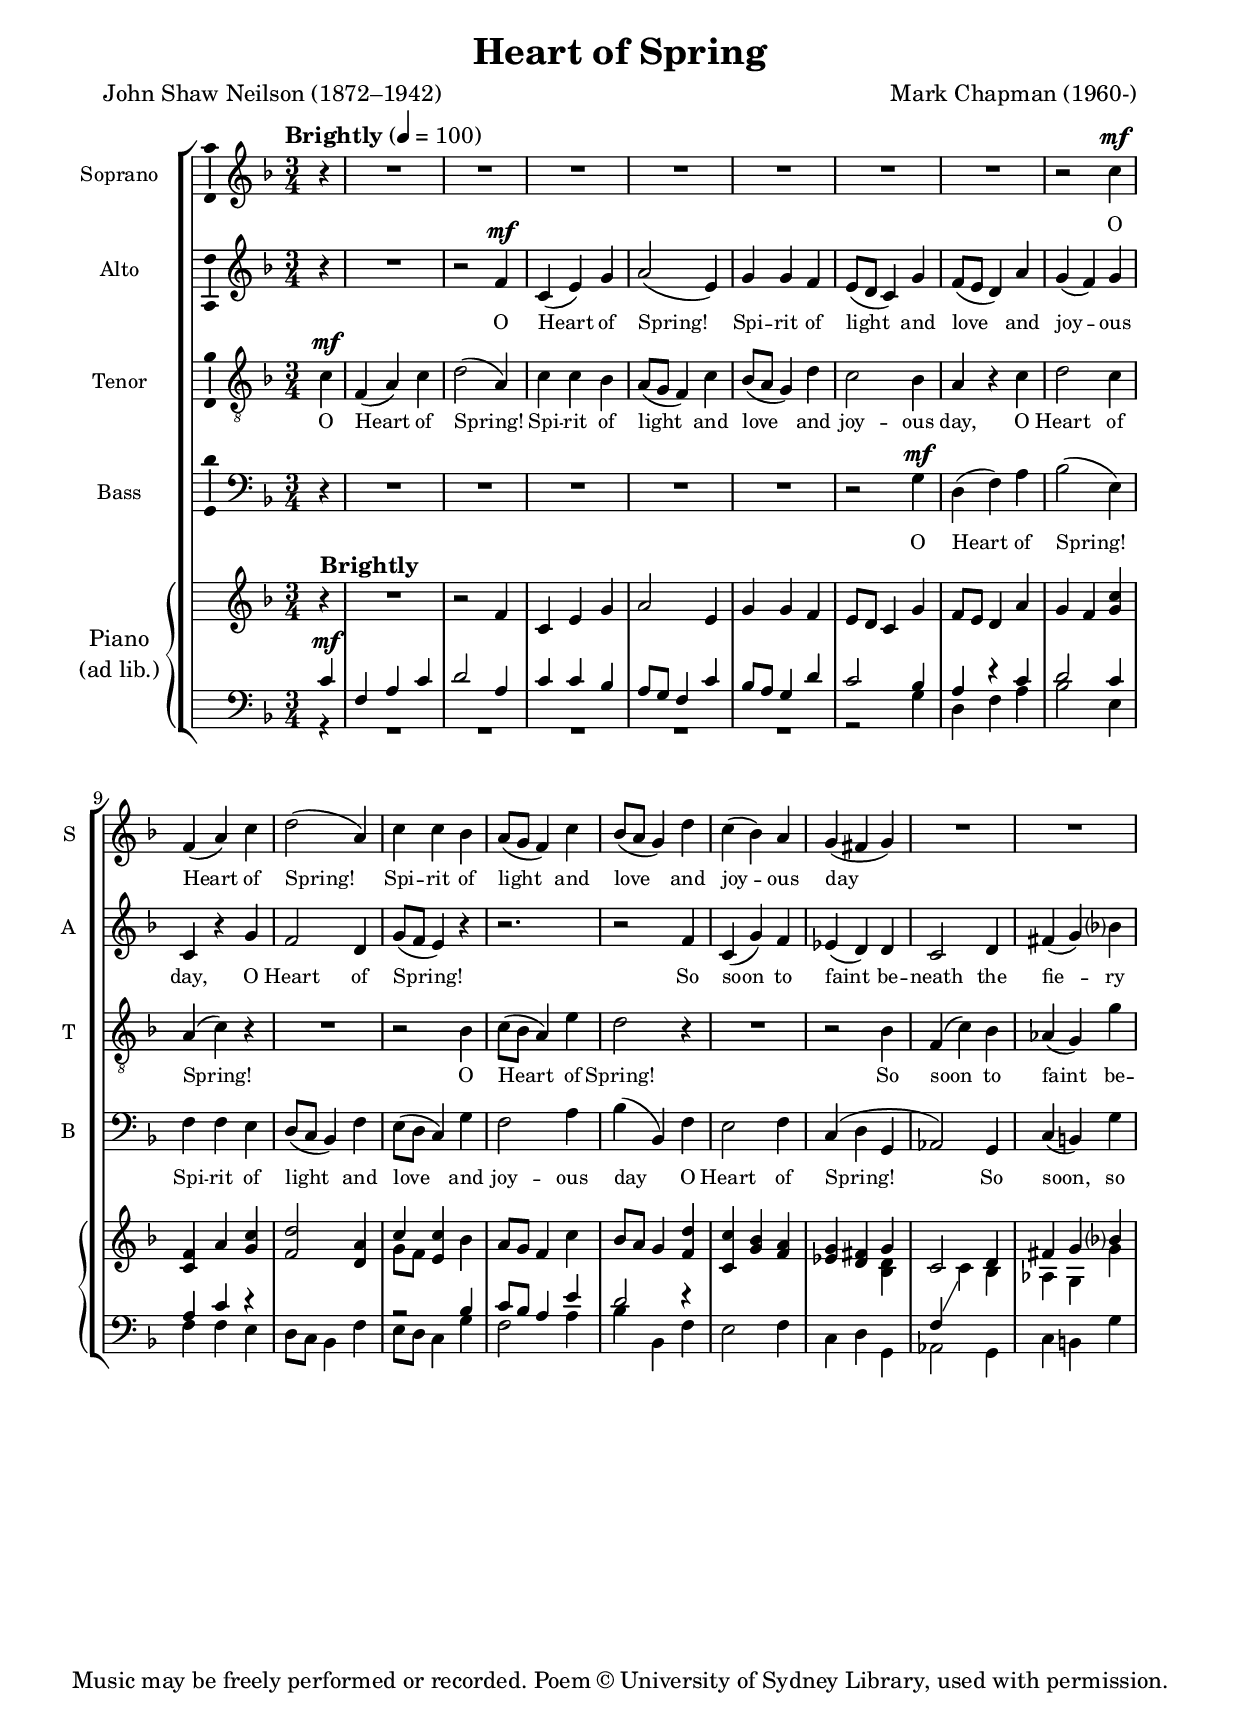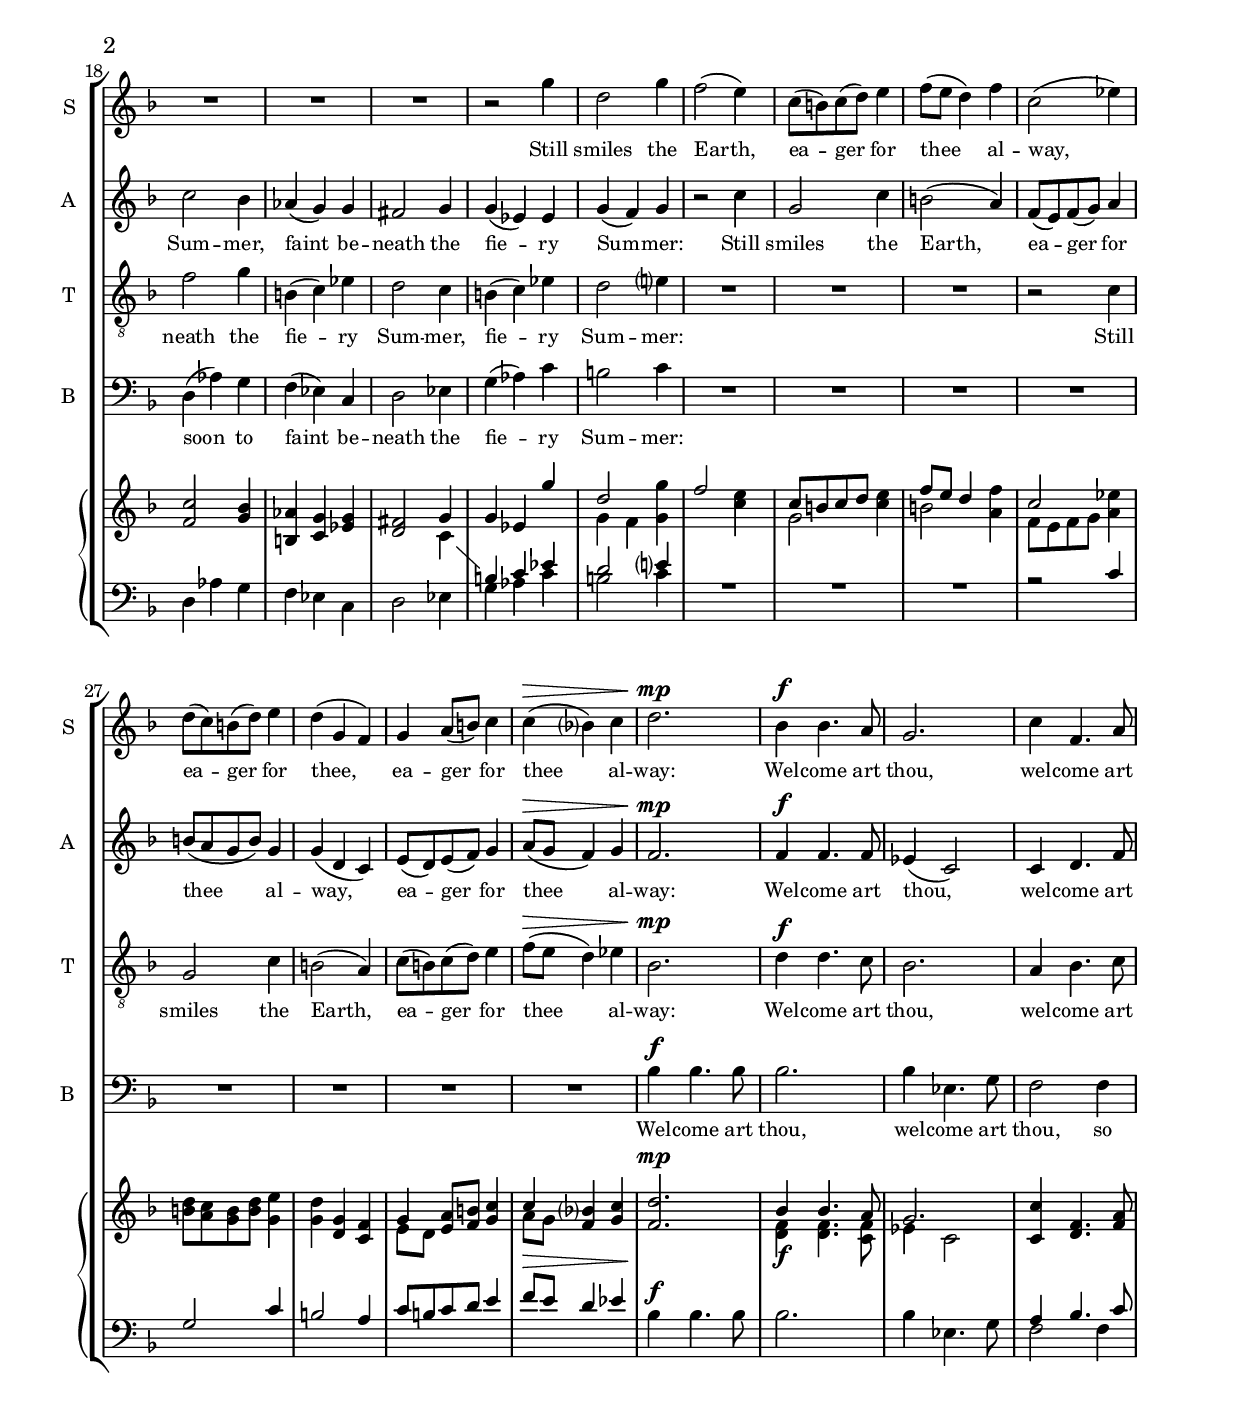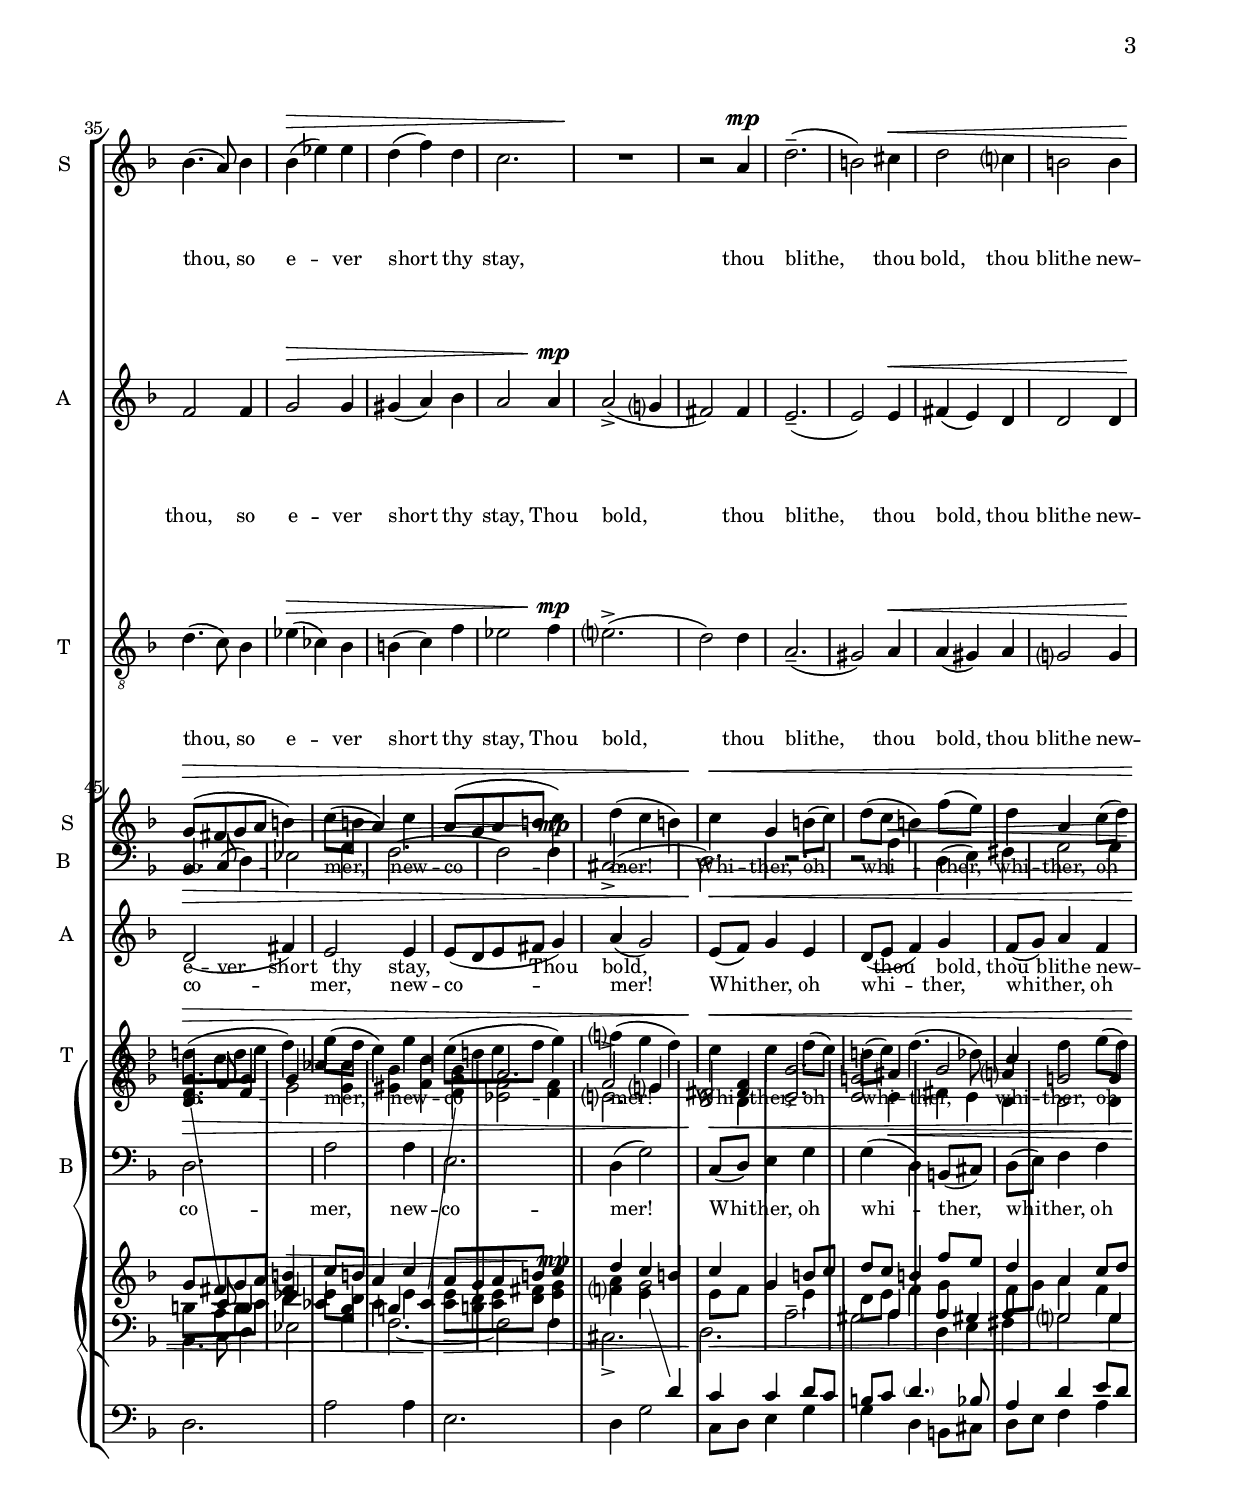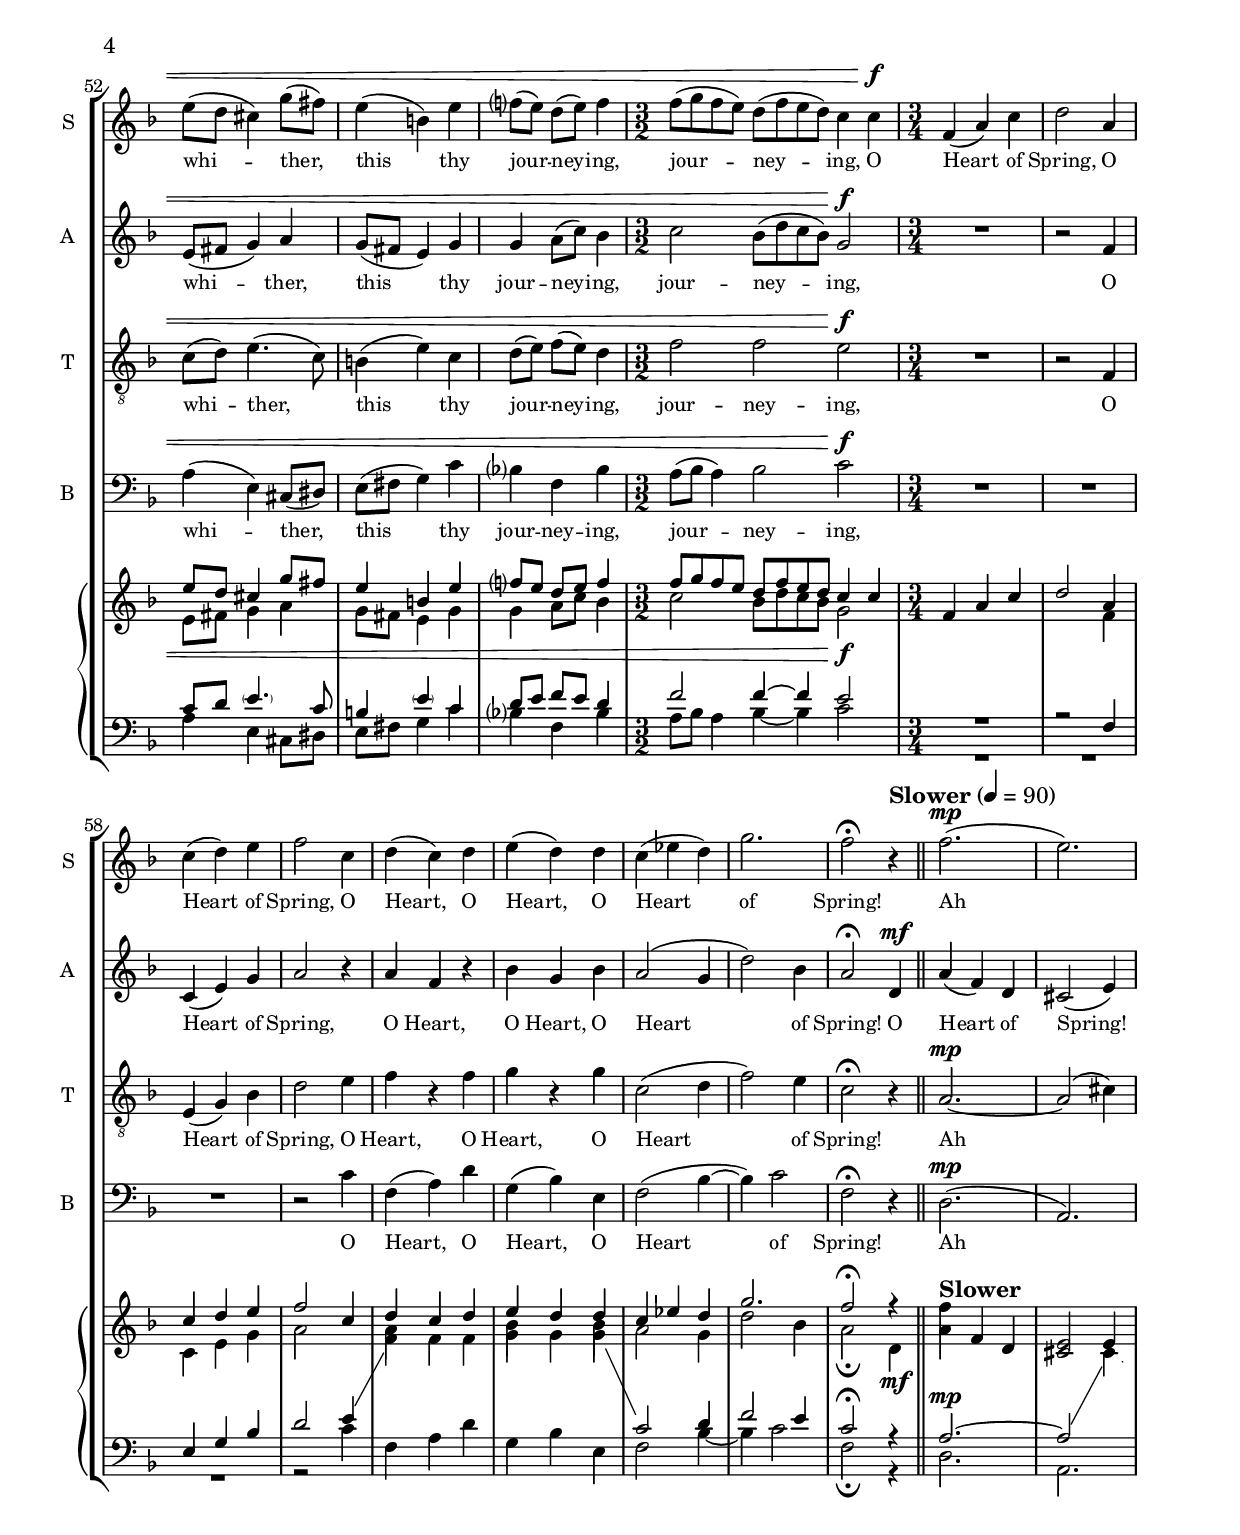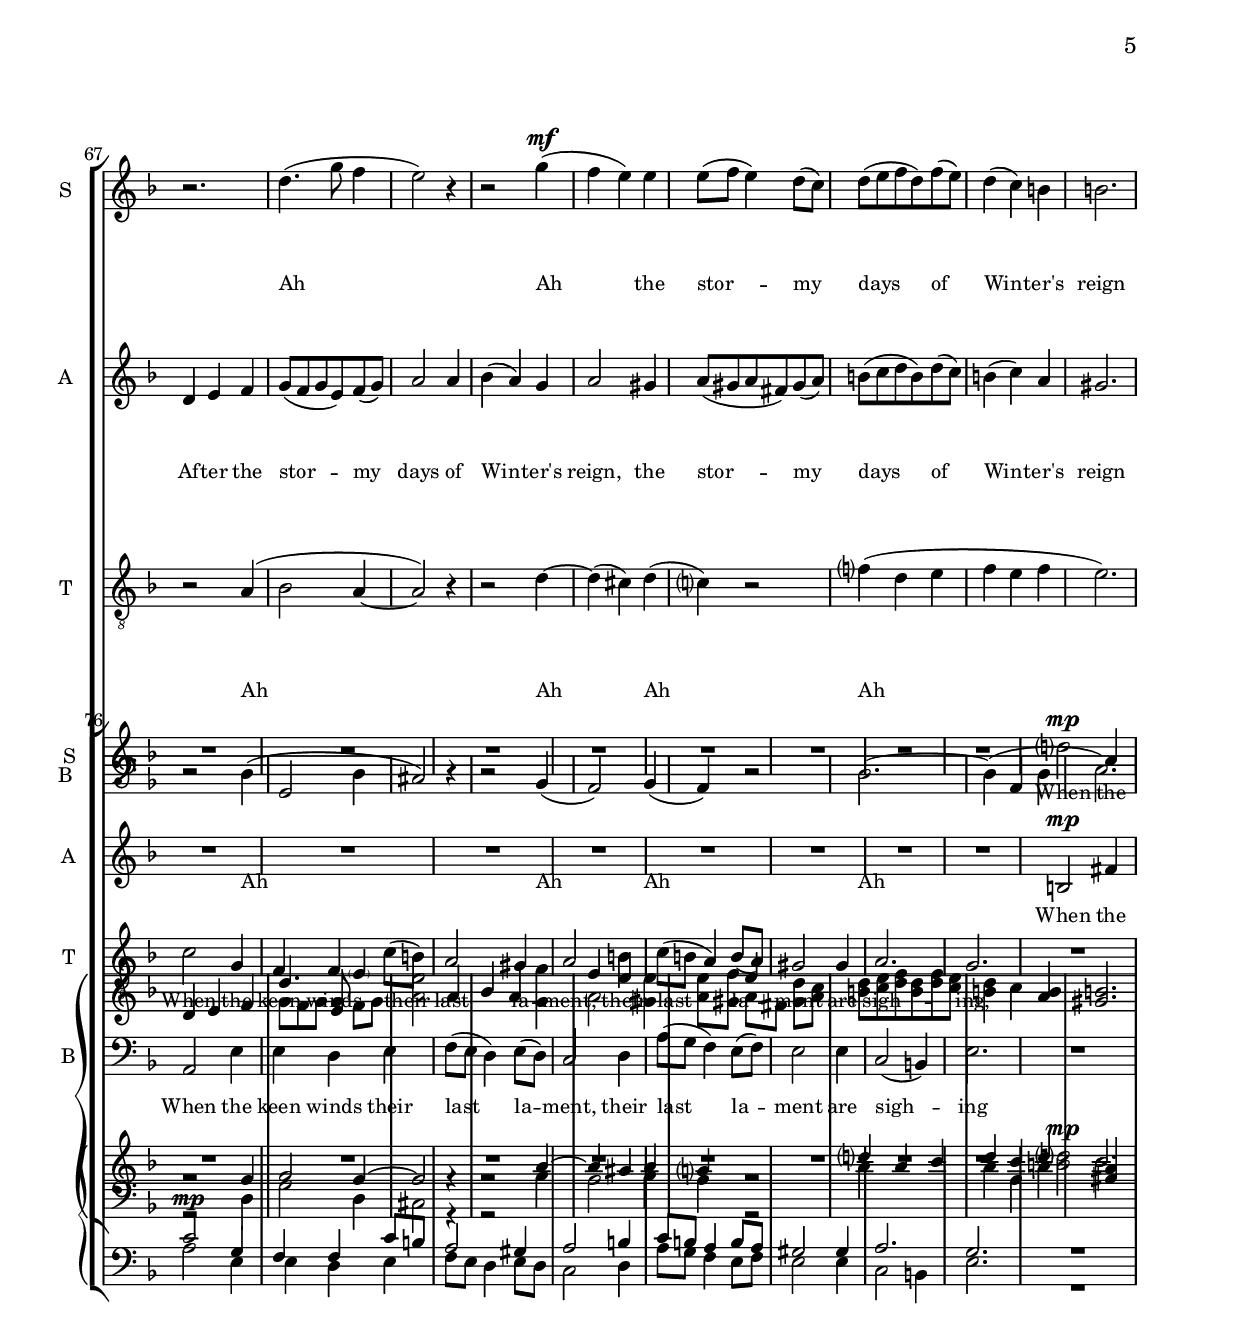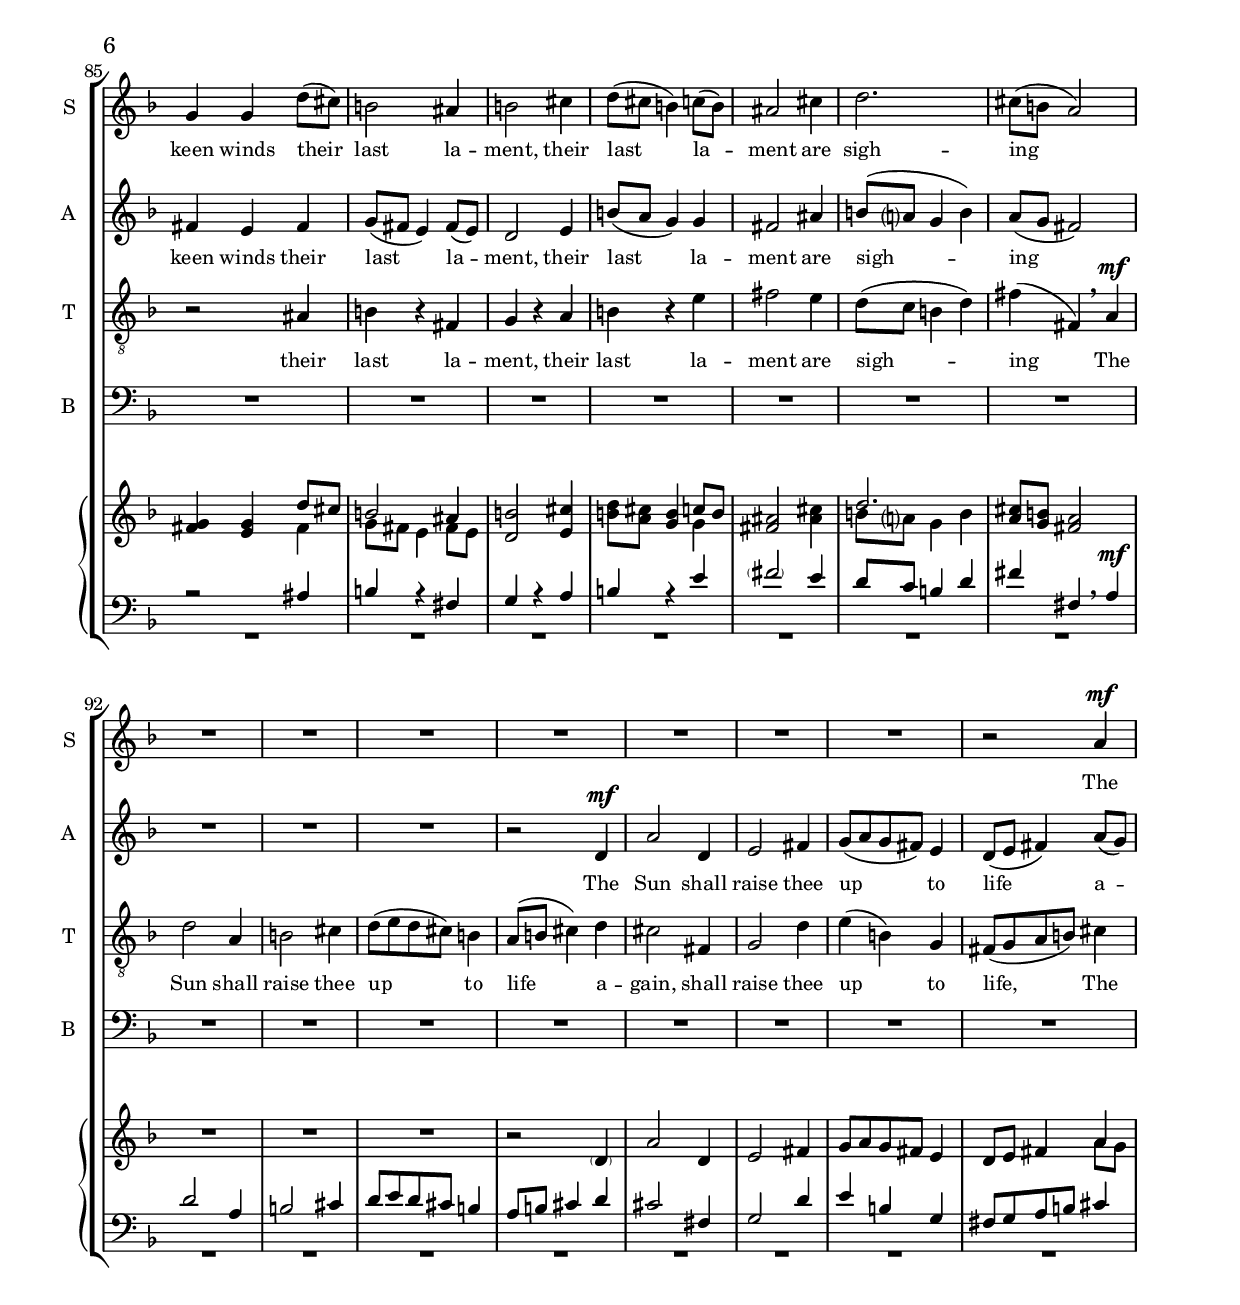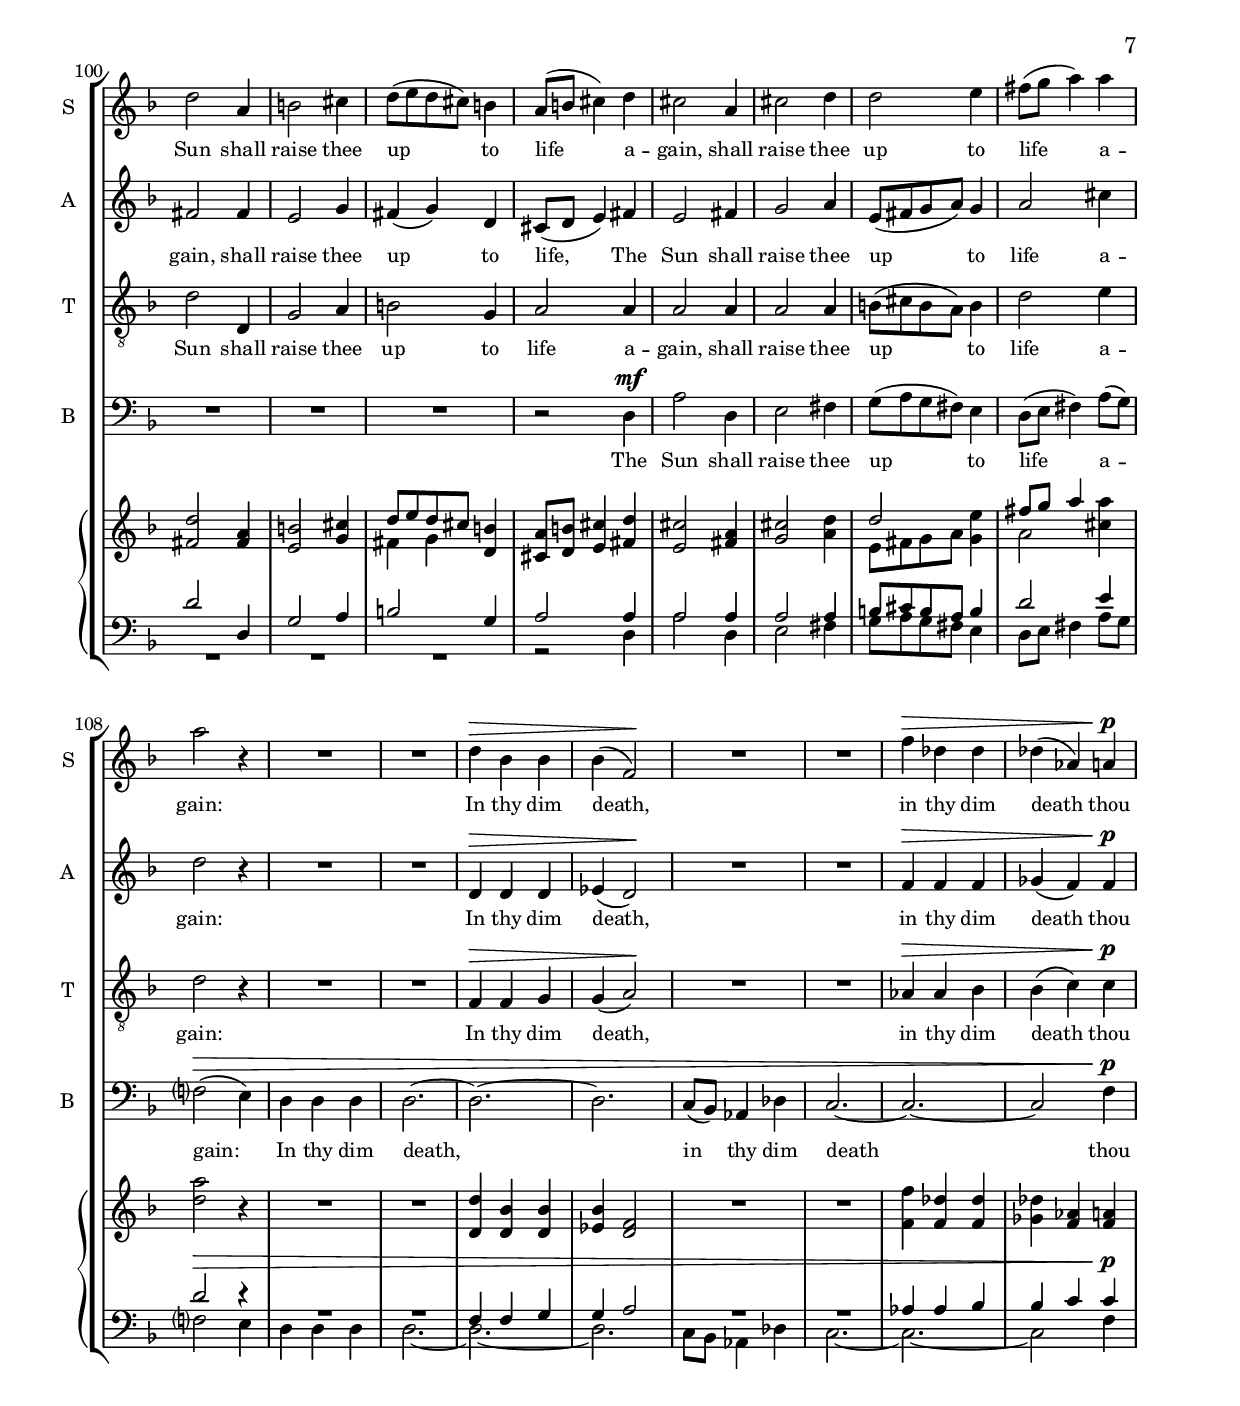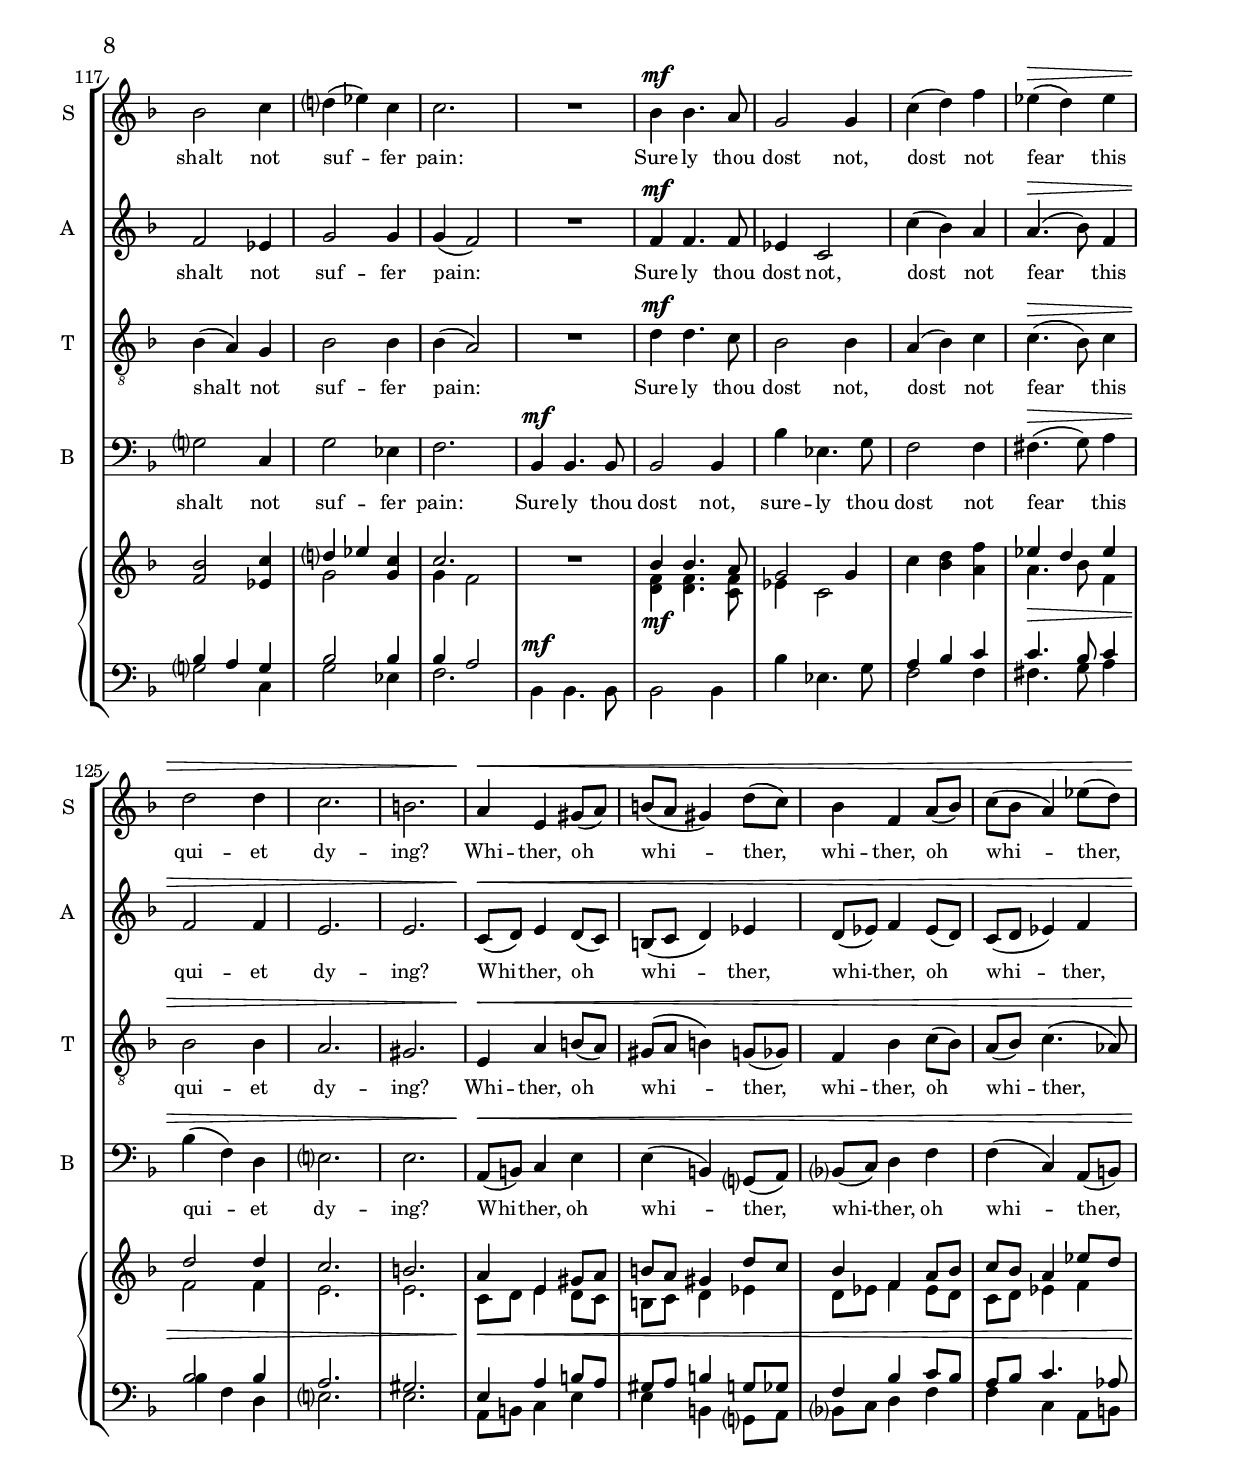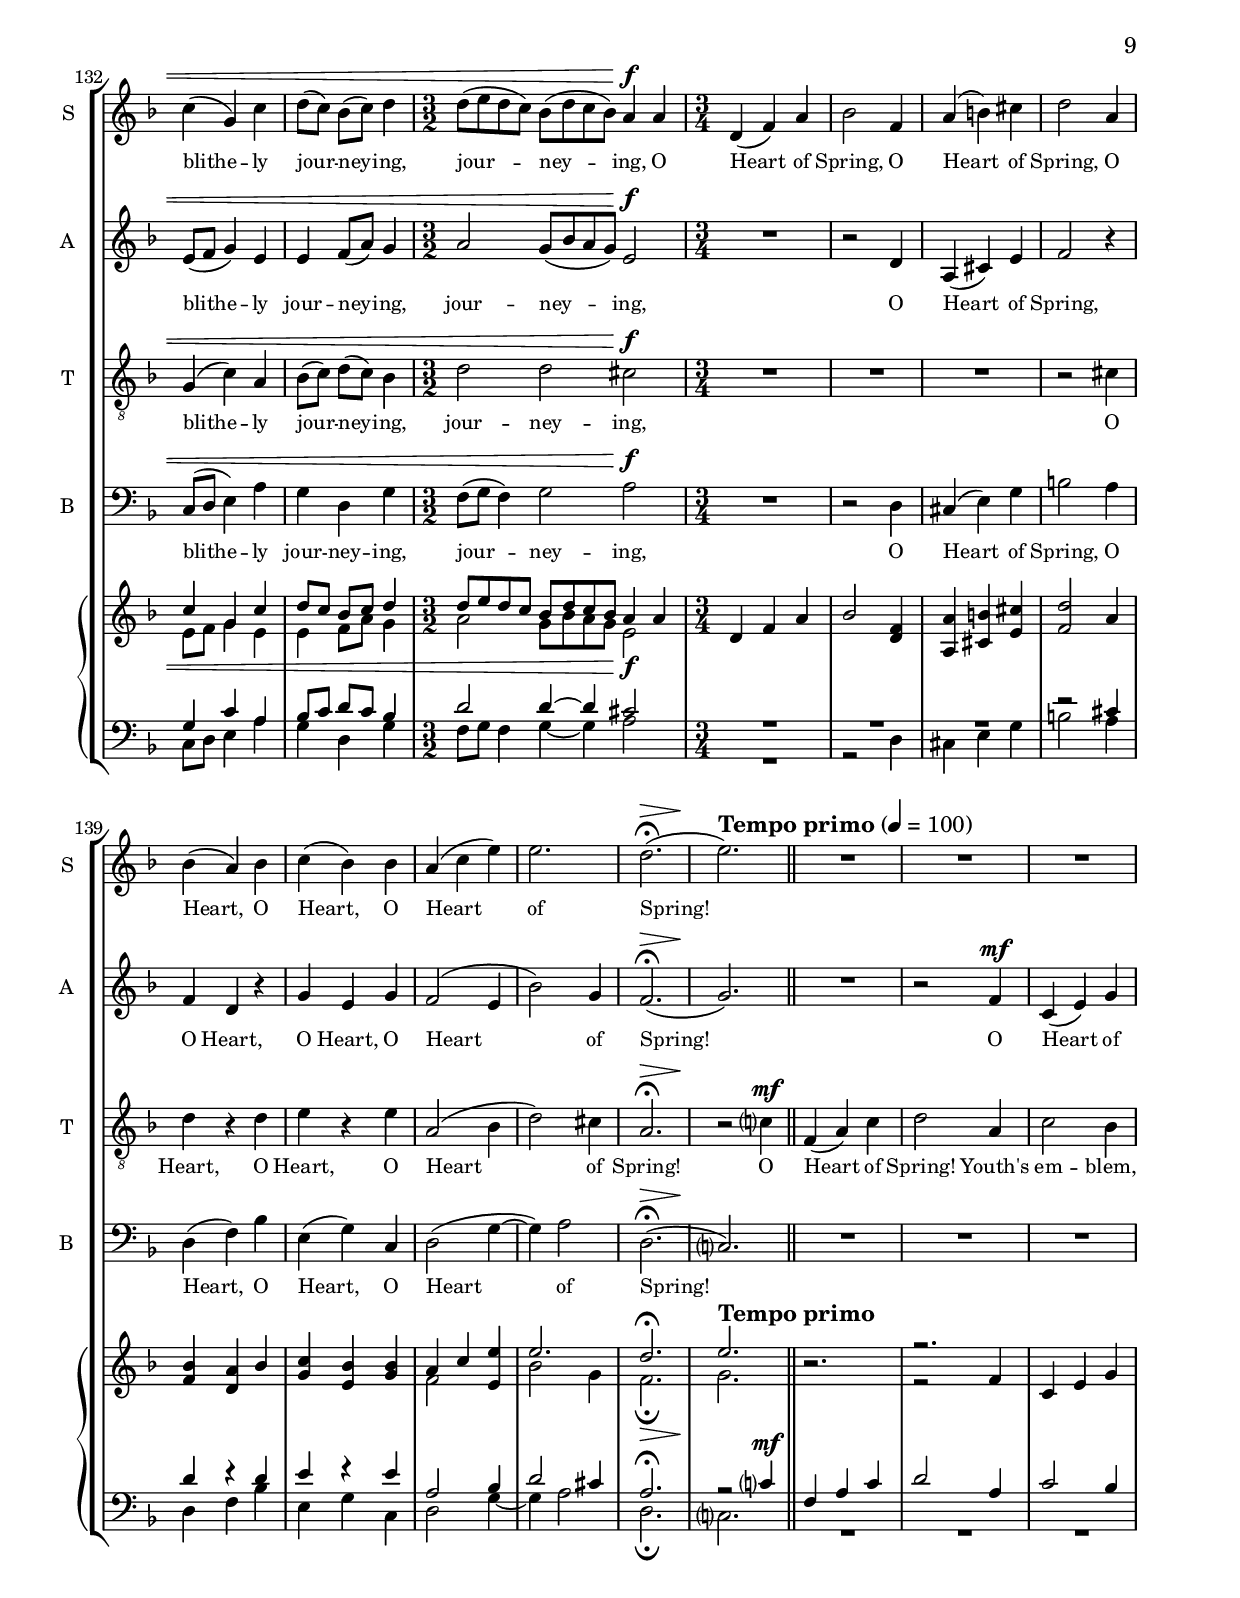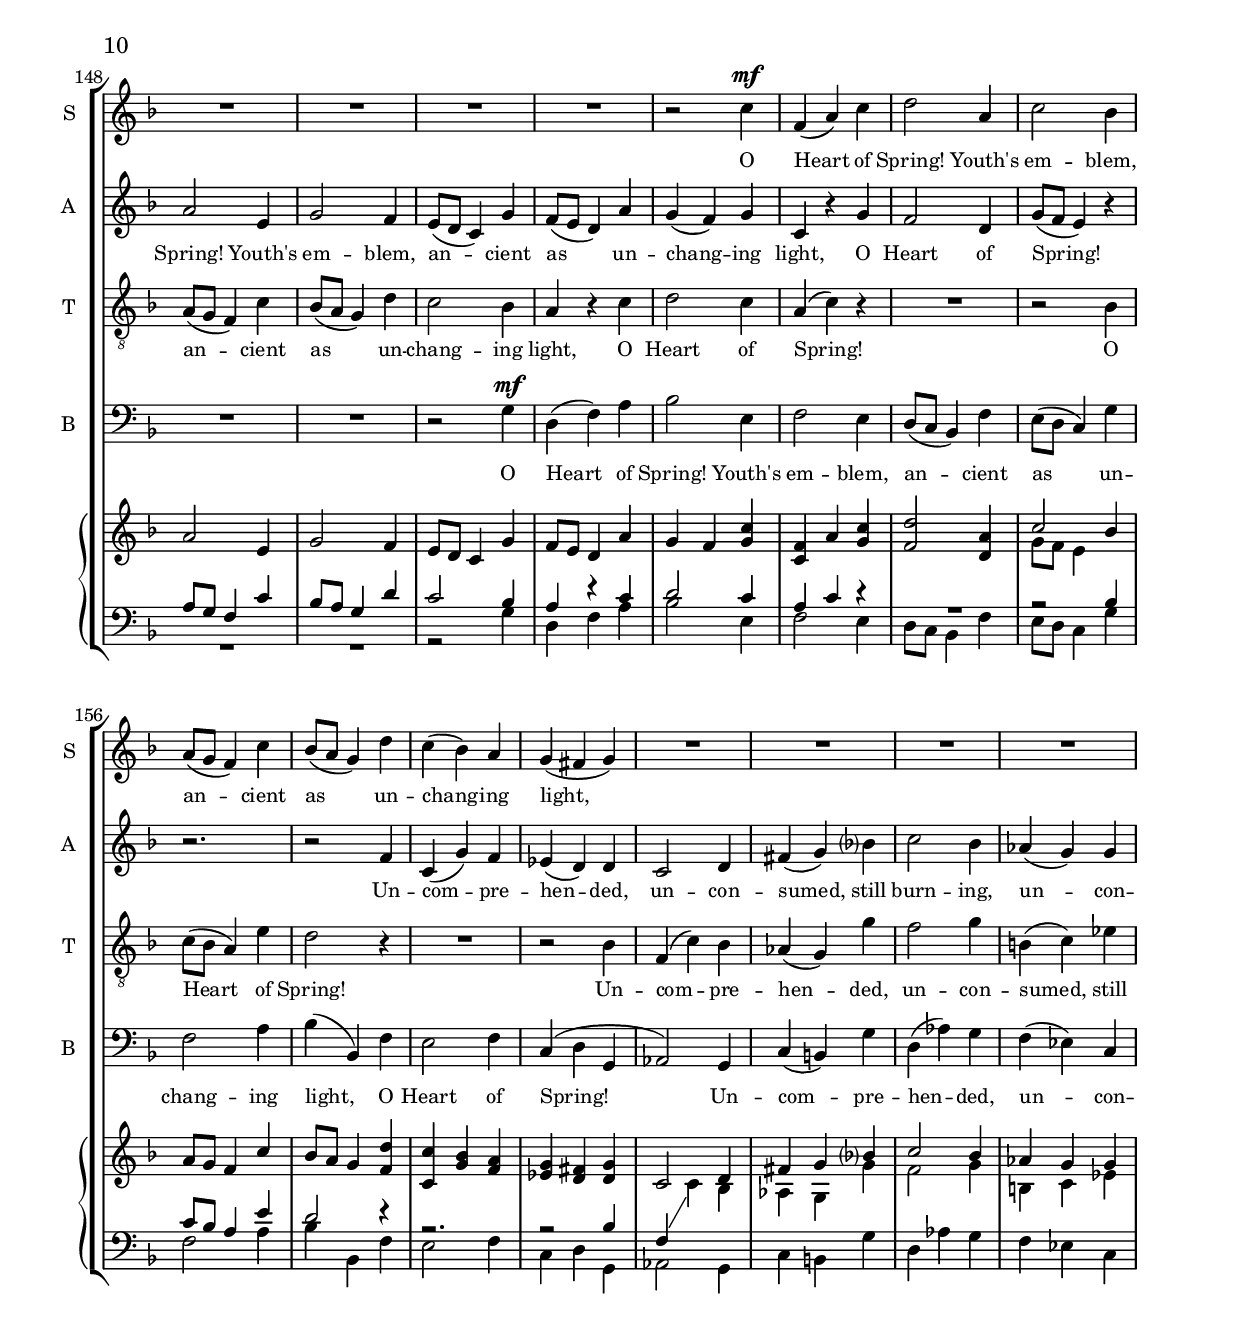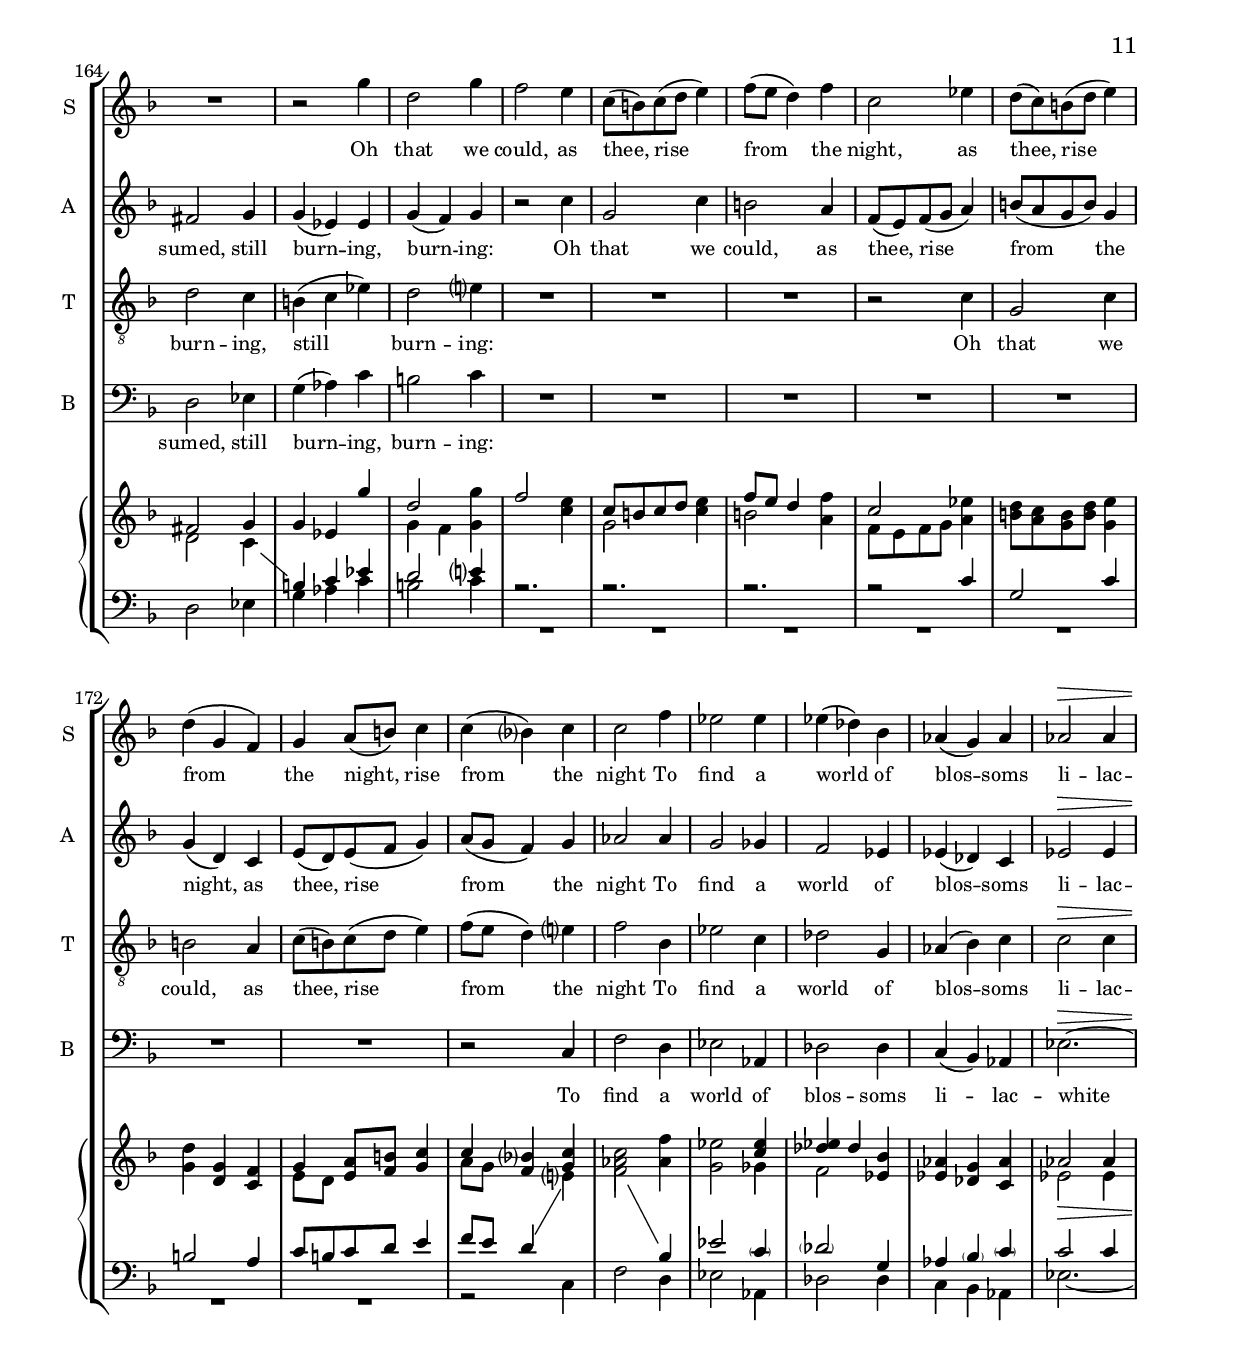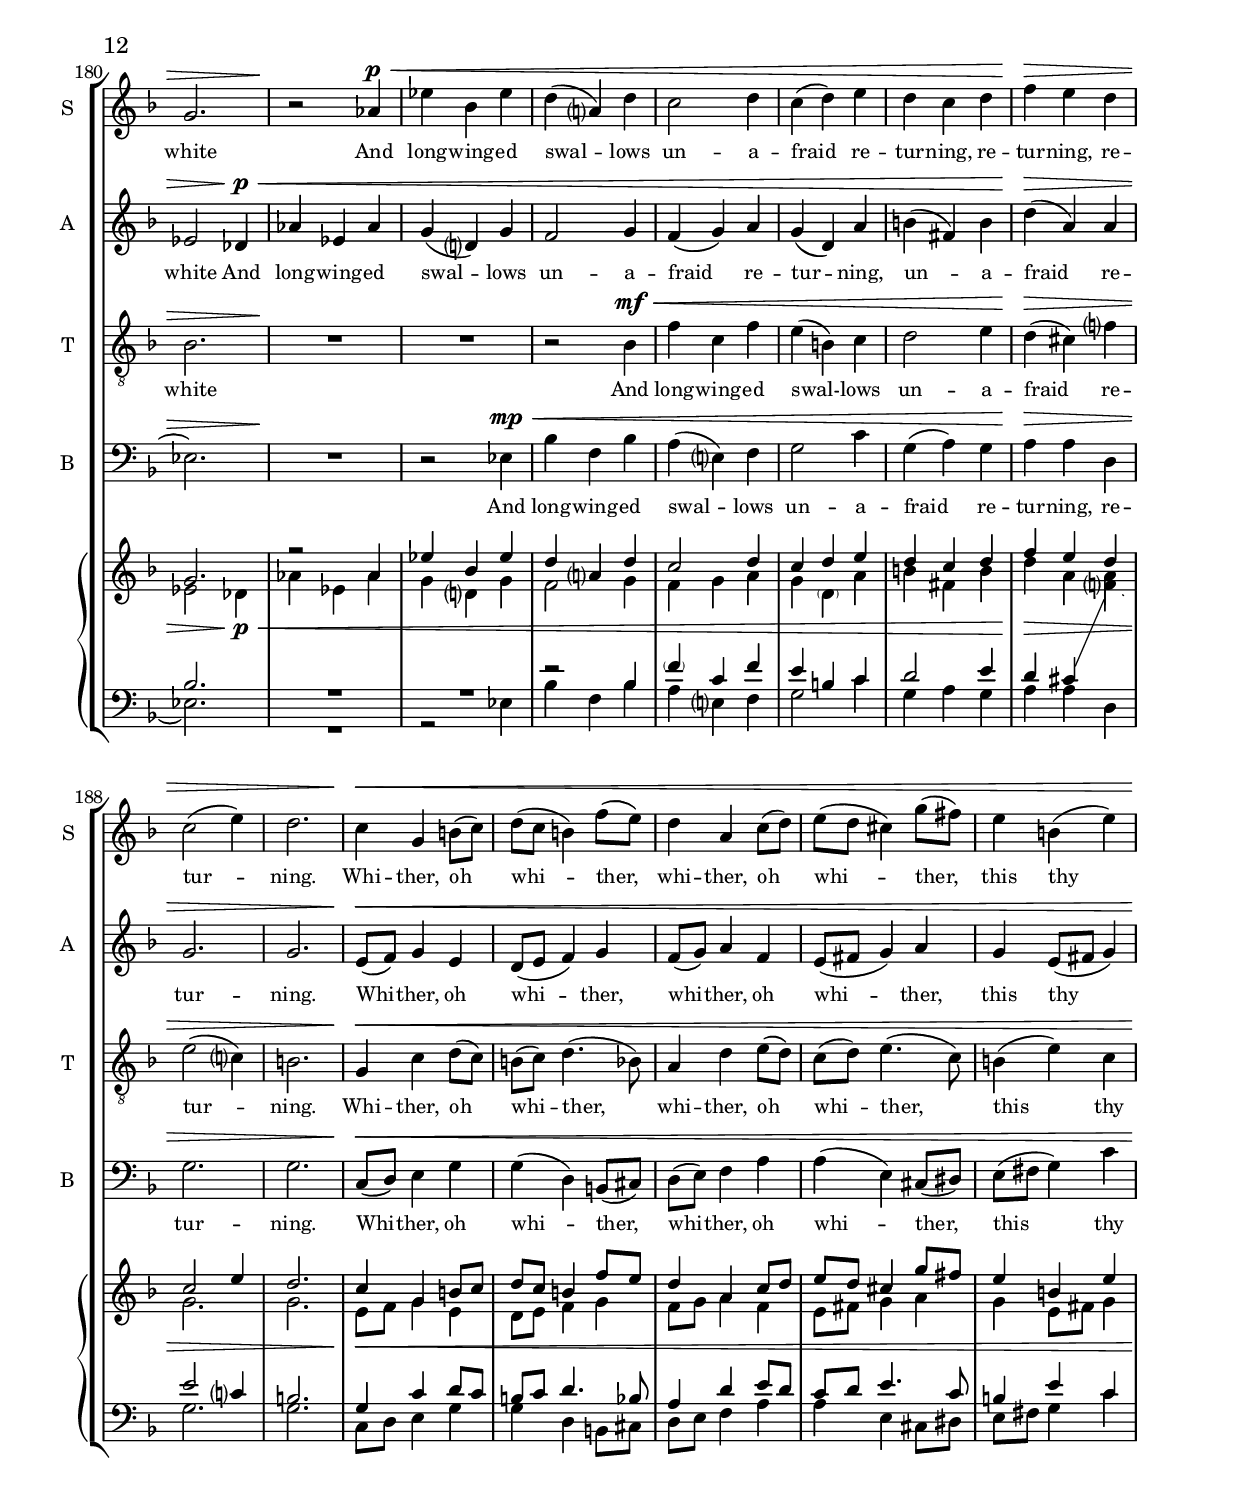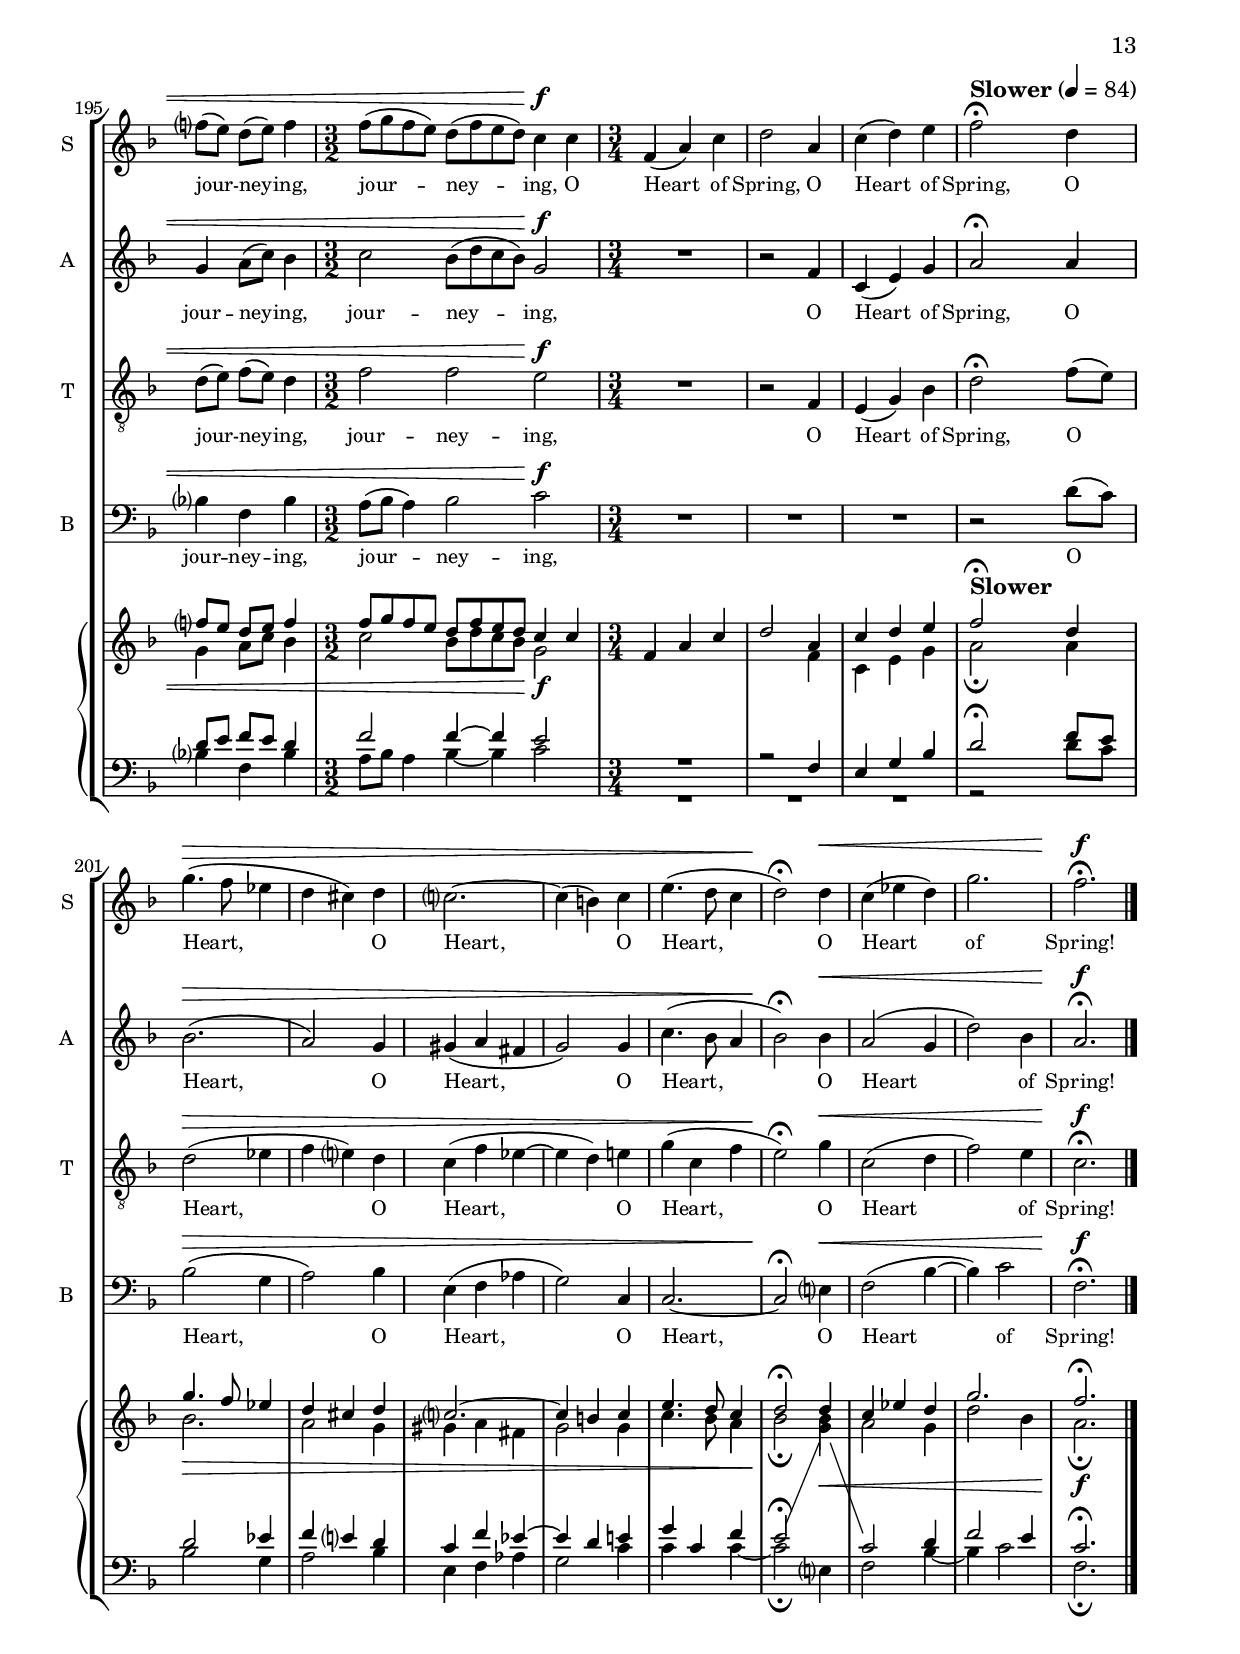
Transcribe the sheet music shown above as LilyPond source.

#(set-default-paper-size "a4")
%#(set-global-staff-size 16)

\paper {
  #(set-paper-size "a4")
  top-margin = 0.75\cm
  bottom-margin = 0.75\cm
  left-margin = 1.75\cm
  line-width = 17.5\cm
  head-separation = 0.25\cm
  foot-separation = 0.5\cm
 % between-system-space = 1.5\cm
  between-system-padding = #0
  ragged-bottom=##t
  print-page-number=##t
}

\header {
  title = "Heart of Spring"
  composer = "Mark Chapman (1960-)"
  poet = "John Shaw Neilson (1872–1942)"
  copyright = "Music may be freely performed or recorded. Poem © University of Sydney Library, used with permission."
}

\version "2.12.2"

     global = {
        \key f \major
        \time 3/4
        \dynamicUp
        \small
%        \override Score.BarNumber #'extra-offset = #'( 2.0 . 1.0 )
%        \override Score.MetronomeMark #'extra-offset = #'( -2.0 . 1.0 )
    }

sopMusic = \relative c'' { \global
	r4 R2.*7 r2 
	c4\mf f,( a) c d2( a4) 
	c c bes a8( g f4) c' bes8( a g4) d' c( bes) a g( fis g)
	R2.*5 r2 
	g'4 d2 g4 f2( e4) c8( b) c( d) e4 f8( e d4) f c2( es4)
	d8( c) b( d) e4 d( g, f) g a8( b) c4 c\>( bes?) c d2.\mp
	bes4\f bes4. a8 g2. c4 f,4. a8 bes4.( a8) bes4 bes\>( es) es d( f) d c2.
%	c4 a2.~a
	R2.\! r2 a4\mp d2.--( b2) cis4\< d2 c?4 b2 b4 g8\>( fis g a b4) c8( b a4) 
		c a8( g a b c4) d( c b)
	c\< g4 b8( c) d8( c b4) f'8( e) d4 a c8( d) e8( d cis4) g'8( fis) 
		e4( b) e f?8[( e)] d[( e)] f4 \time 3/2 f8[( g f e)] d[( f e d)] c4 
%	c g8[( a)] b[( c)] d( c b4) f'8( e) d4 a8[( b)] c[( d)] e8( d c4) g'8( f) 
%		e4 b8( c d e) f[( e)] d[( e)] f4 f8[( g f e)] d[( f e d)] c4 
	c\f \time 3/4 f,( a) c d2 a4 c( d) e f2 c4 d( c) d e( d) d4 c( es d) g2. f2\fermata
%V2
	r4 f2.\mp( e) r d4.( g8 f4 e2) r4 r2 g4\mf( f e) 
		e e8( f e4) d8( c) d( e f d) f( e) d4( c) b b2. 
	R2.*8 d?2\mp a4 g g d'8( cis) b2 ais4 b2 cis4 d8( cis b4) c8( b) ais2 cis4 d2. 
		cis8( b a2)
	R2.*7 r2 a4\mf d2 a4 b2 cis4 d8( e d cis) b4 a8( b cis4) d cis2 
		a4 cis2 d4 d2 e4 fis8( g a4) a a2 r4
	R2.*2 d,4\> bes bes bes( f2\!) R2.*2 f'4\> des des des( as) a\p bes2 c4 d?( es) c c2. 
	R2. bes4\mf bes4. a8 g2 g4 c4( d) f es4\>( d) es4 d2 d4 c2. b 
	a4\< e gis8( a) b8( a gis4) d'8( c) bes4 f a8( bes) c8( bes a4) es'8( d) 
		c4( g) c d8[( c)] bes[( c)] d4 \time 3/2 d8[( e d c)] bes[( d c bes)] a4\f 
	a \time 3/4 d,( f) a bes2 f4 a( b) cis d2 a4 bes( a) bes c( bes) bes4 a4( c e) e2. d2.\>\fermata( e\!)
%V3
	R2.*7 r2 
	c4\mf f,( a) c d2 a4 
	c2 bes4 a8( g f4) c' bes8( a g4) d' c( bes) a g( fis g)
	R2.*5 r2 g'4 
	d2 g4 f2 e4 c8( b) c( d e4) f8( e d4) f c2 es4
	d8( c) b( d e4) d( g, f) g a8( b) c4 c( bes?) c c2 
	f4 es2 es4 es( des) bes4 as( g) as as2\> as4 g2. 
	r2\! as4\p\< es' bes es d( a?) d c2 d4 c( d) e d c d f\> e d c2( e4) d2. 
	c4\< g4 b8( c) d8( c b4) f'8( e) d4 a c8( d) e8( d cis4) g'8( fis) 
		e4 b( e) f?8[( e)] d[( e)] f4 \time 3/2 f8[( g f e)] d[( f e d)] c4\f 
	c \time 3/4 f,( a) c d2 a4 c( d) e f2\fermata 
	%\tempo "Slower" 4 = 84
	d4 g4.\>(f8 es4 d cis) d4 c?2.~c4( b) c e4.( d8 c4 d2\!\fermata) d4\< c( es d) g2. f\f\fermata
	}

altoMusic = \relative c' { \global
	r4 R2. r2 f4\mf c( e) g a2( e4) 
	g g f e8( d c4) 
%f e8( d c4) g' f( e) e c r g'
	g' f8( e d4) a' g( f) g c, r
	g' f2 d4 g8( f e4) r r2. r2 
	f4 c( g') f es( d) d c2 d4 fis4( g) bes? c2 bes4 
		as( g) g fis2 g4 g( es) es g( f) g r2
	c4 g2 c4 b2( a4) f8( e) f( g) a4 b8( a g b) g4 g( d c)
		e8( d) e( f) g4 a8\>( g f4) g f2.\mp 
	f4\f f4. f8 es4( c2) c4 d4. f8 f2 f4 g2\> g4 gis( a) bes a2
	a4\mp a2->( g?4 fis2) fis4 e2.--( e2) e4\< fis( e) d4 d2 d4 d2\>( fis4) e2 
		e4 e8( d e fis g4) a( g2)
	e8\<( f) g4 e d8( e f4) g4 f8( g) a4 f e8( fis g4) a g8( fis e4) g g a8( c) bes4 c2 bes8[( d c bes)] g2\f
%	e4 c f e( f) g4 f d g f( g) a g e( a) g a8( c) bes4 c2 bes8( d c bes) g2
	R2. r2 f4 c( e) g a2 r4 a f r bes g bes4 a2( g4 d'2) bes4 a2\fermata
%V2
	\tempo "Slower" 4 = 90
	d,4\mf a'( f) d cis2( e4) d e f g8( f g e) f( g) a2 a4 bes( a) g a2 
		gis4 a8( gis a fis) gis( a) b( c d b) d( c) b4( c) a gis2.  
	R2.*8 b,2\mp 
%dis4 
	   fis'4 fis e fis g8( fis e4) fis8( e) d2 e4 b'8( a g4) g fis2 ais4 
	   b8( a? g4 b) a8( g fis2) 
	R2.*3 r2 d4\mf a'2 d,4 e2 fis4 g8( a g fis) e4 d8( e fis4) a8( g) fis2 
	   fis4 e2 g4 fis( g) d4 cis8( d e4) fis e2 fis4 g2 a4 e8( fis g a) g4 a2 cis4 d2 r4
	R2.*2 d,4\> d d es( d2\!) R2.*2 f4\> f f ges( f) f\p f2 es4 g2 g4 g( f2) 
	R2. f4\mf f4. f8 es4 c2 c'4( bes) a a4.\>( bes8) f4 f2 f4 e2. e 
	c8\<( d) e4 d8( c) b8( c d4) es d8( es) f4 es8( d) c8( d es4) f e8( f g4) e e f8( a) g4 a2 g8[( bes a g)] e2\f
	R2. r2 d4 a( cis) e f2 r4 f d r g e g4 f2( e4 bes'2) g4 f2.\>\fermata( g\!)
%V3
	R2. r2 f4\mf c( e) g a2 e4 
	g2 f4 e8( d c4) 
%f e8( d c4) g' f( e) e c r g'
	g' f8( e d4) a' g( f) g c, r
	g' f2 d4 g8( f e4) r r2. r2 
	f4 c( g') f es( d) d c2 d4 fis4( g) bes? c2 bes4 
		as( g) g fis2 g4 g( es) es g( f) g r2
	c4 g2 c4 b2 a4 f8( e) f( g a4) b8( a g b) g4 g( d) c
		e8( d) e( f g4) a8( g f4) g as2 as4 g2 ges4 f2 es4 es( des) c es2\> es4 es2
	des4\p\< as' es as4 g( d?) g f2 g4 f( g) a g( d) a' b( fis) b d\>( a) a g2. g
%	f4 f4. f8 es4( c2) c4 d4. f8 f2 f4 g2 g4 gis( a) bes a2
%	a4 a2( g?4 fis2) fis4 e2.( e2) e4 fis( e) d4 d2 d4 d2( fis4) e2 
%		e4 e8( d e fis g4) a( g2)
	e8\<( f) g4 e4 d8( e f4) g f8( g) a4 f4 e8( fis g4) a g e8( fis g4) g a8( c) bes4 
		c2 bes8[( d c bes)] g2\f
%	e4 c f e( f) g4 f d g f( g) a g e( a) g a8( c) bes4 c2 bes8( d c bes) g2
	R2. r2 f4 c( e) g a2\fermata a4 bes2.\>( a2) g4 gis( a fis4 g2) g4 
	  c4.( bes8 a4 bes2\!\fermata) bes4\< a2( g4 d'2) bes4 a2.\f\fermata
	}

tenorMusic = \relative c' { \global \tempo "Brightly" 4 = 100 \partial 4
	c4\mf f,( a) c d2( a4) 
	c c bes a8( g f4) c' bes8( a g4) d' c2 bes4 a 
%a g 
r
%	bes c2 
	c d2 c4 a( c) r4 R2. r2 
	bes4 c8( bes a4) e' d2 r4 R2. 
	r2 bes4 f( c') bes as( g) g' f2 g4 b,( c) es d2 c4 b( c) es d2 e?4
	R2.*3 r2 c4 g2 c4 b2( a4) c8( b) c( d) e4 f8\>( e d4) es bes2.\mp
	d4\f d4. c8 bes2. a4 bes4. c8 d4.( c8) bes4 es\>( ces) bes b( c) f4 es2
	f4\mp e?2.->( d2) d4 a2.--( gis2) a4\< a( gis) a4 g?2 g4 b8\>( a b c d4) e8( d c4)
		e4 c8( b c d e4) f?( e d)
	c\< c d8[( c)] b8( c) d4.( bes8) a4 d e8[( d)] c8( d) e4.( c8) 
		b4( e) c d8[( e)] f[( e)] d4 f2 
		f2 %f4~f 
		e2\f
%	g, a8[( c)] b[( a)] b8( c) d2 a4 b8[( d)] c[( b)] c8( d) e2 
%		b4 c8( e d c) d8[( e)] f[( e)] d4 f2 f4~f e2
	R2. r2 f,4 e( g) bes d2 e4 f r f g r g c,2( d4 f2) e4 c2\fermata
%V2
	r4 a2.\mp~a2( cis4) r2 a4( bes2 a4~a2) r4 r2 d4~d( cis) d( c?) r2 f?4( d e f e f e2.)
	c2 g4 f f c'8( b) a2 gis4 a2 b4 c8( b a4) b8( a) gis2 gis4 a2. g
	R2. r2 ais4 b r fis g r a b r e fis2 e4 d8( c b4 d) fis( fis,) \breathe
	a4\mf d2 a4 b2 cis4 d8( e d cis) b4 a8( b cis4) d cis2 
		fis,4 g2 d'4 e( b) g fis8( g a b) cis4 d2 d,4 g2 a4 b2 g4 a2 a4 a2
		a4 a2 a4 b8( cis b a) b4 d2 e4 d2 r4 
	R2.*2 f,4\> f g g( a2\!) R2.*2 as4\> as bes bes( c) c\p bes4( a) g bes2 bes4 bes( a2) 
	R2. d4\mf d4. c8 bes2 bes4 a4( bes) c c4.\>( bes8) c4 bes2 bes4 a2. gis 
	e4\< a b8[( a)] gis8( a b4) g8( ges) f4 bes c8[( bes)] a8( bes) c4.( as8) 
		g4( c) a bes8[( c)] d[( c)] bes4 d2 
		d2 %d4~d 
		cis2\f
	R2.*3 r2 cis4 d r d e r e a,2( bes4 d2) cis4 a2.\>\fermata
%V3
	\tempo "Tempo primo" 4 = 100 r2\! c?4\mf f,( a) c d2 a4 
	c2 bes4 a8( g f4) c' bes8( a g4) d' c2 bes4 a 
%a g 
r
%	bes c2 
	c d2 c4 a( c) r4 R2. r2 
	bes4 c8( bes a4) e' d2 r4 R2. 
	r2 bes4 f( c') bes as( g) g' f2 g4 b,( c) es d2 c4 b( c es) d2 e?4
	R2.*3 r2 c4 g2 c4 b2 a4 c8( b) c( d e4) f8( e d4) e? f2 
	bes,4 es2 c4 des2 g,4 as( bes) c c2\> c4 bes2. 
	R2.\! R2. r2 bes4\mf\< f' c f e( b) c d2 e4 d\>( cis) f? e2( c?4) b2.
%	d4 d4. c8 bes2. a4 bes4. c8 d4.( c8) bes4 es( ces) bes b( c) f4 es2
%	f4 e?2.( d2) d4 a2.( gis2) a4 a( gis) a4 g?2 g4 b8( a b c d4) e8( d c4)
%		e4 c8( b c d e4) f?( e d)
	g4\< c d8[( c)] b8( c) d4.( bes8) a4 d e8[( d)] c8( d) e4.( c8) 
		b4( e) c d8[( e)] f[( e)] d4 f2 
		f2 %f4~f 
		e2\f
%	g, a8[( c)] b[( a)] b8( c) d2 a4 b8[( d)] c[( b)] c8( d) e2 
%		b4 c8( e d c) d8[( e)] f[( e)] d4 f2 f4~f e2
	R2. r2 f,4 e( g) bes d2\fermata f8( e) d2\>( es4 f e?) 
		d4 c( f es~es d) e g( c, f e2\!\fermata) g4\< c,2( d4 f2) e4 c2.\f\fermata
	}

bassMusic = \relative c' { \global
	r4 R2.*5 r2 g4\mf d( f) a bes2( e,4)
	f4 f e d8( c bes4) f' e8( d c4) g' f2 a4 bes( bes,) 
	f'4 e2 f4 c( d g, as2)
	g4 c( b) g' d( as') g f( es) c d2 es4 g( as) c b2 c4  
	R2.*8 
	bes4\f bes4. bes8 bes2. bes4 es,4. g8 f2 f4 bes,4. c8( d4) es2\> g4 f2.~f2
%	f4 <<{\voiceOne \large cis2.( d) } 
%		\context Voice = "enh" {\voiceTwo \small \once \override Stem #'transparent = ##t des4}>>
%	f4 c2.( b2) r4
	f4\mp cis2.->( d)
	r2. r2 a'4\< d,( e) fis4 g2 g4 d2.\> a'2 a4 e2. d4( g2)
	c,8\<( d) e4 g g4( d) b8( cis) d8( e) f4 a a4( e) cis8( dis) 
		e8( fis g4) c bes?4 f bes a8( bes a4) 
		bes2 %bes4~bes 
		c2\f
%	c,8[( d)] e[( f)] g[( a)] g4( d) b8( c) d8[( e)] f[( g)] a[( b)] a4( e) c8( d) 
%		e[( f)] g[( a b c)] bes?4 f bes a8( bes a4) bes4~bes c2
	R2.*3 r2 c4 f,( a) d g,( bes) e, f2( bes4~bes) c2 f,2 \fermata r4
	\bar "||"
%V2
	d2.\mp( a) r2 d4( g,2 d'4 cis2) r4 r2 bes4( a2 ) bes4( a) r2 d2.~d4( a d e2.)  
	a,2 
%cis4 
		e'4 e d e f8( e d4) e8( d) c2 d4 a'8( g f4) e8( f) e2 
		e4 
%f8( e dis4 b4) 
		c2( b4) e2.
	R2.*19 r2 d4\mf a'2 d,4 e2 fis4 g8( a g fis) e4 d8( e fis4) a8( g) f?2\>( e4) 
	d4 d d d2.~d~d c8( bes) as4  
	%g f2.~f~f2 f4 
	des c2.~c~c2 f4\p 
	g?2 c,4 g'2 es4 f2. 
	bes,4\mf bes4. bes8 bes2 bes4 bes' es,4. g8 f2 f4 fis4.\>( g8) a4 bes( f) d4 e?2. e
	a,8\<( b) c4 e e4( b) g?8( a) bes?8( c) d4 f f4( c) a8( b) 
		c8( d e4) a g4 d g f8( g f4) 
		g2 %g4~g 
		a2\f
	R2. r2 d,4 cis( e) g b2 a4 d,( f) bes e,( g) c, d2( g4~g) a2 d,2.\>\fermata( c?\!) \bar "||"
%V3
	R2.*5 r2 g'4\mf d( f) a bes2 e,4
	f2 e4 d8( c bes4) f' e8( d c4) g' f2 a4 bes( bes,) 
	f'4 e2 f4 c( d g, as2)
	g4 c( b) g' d( as') g f( es) c d2 es4 g( as) c b2 c4  
	R2.*7 r2 c,4
	f2 d4 es2 as,4 des2 des4 c4( bes) as es'2.\>~es
	R2.\! r2 es4\mp\< bes' f bes a( e?) f g2 c4 g( a) g a\> a d, g2. g
%	bes4 bes4. bes8 bes2. bes4 es,4. g8 f2 f4 bes,4. c8( d4) es2 g4 f2.~f2
%	f4 <<{\voiceOne \large cis2.( d) } 
%		\context Voice = "enh" {\voiceTwo \small \once \override Stem #'transparent = ##t des4}>>
%	f4 c2.( b2) r4
%	f4 cis2.( d)
%	r2. r2 a'4 d,( e) fis4 g2 g4 d2. a'2 a4 e2. d4( g2)
	c,8\<( d) e4 g g4( d) b8( cis) d8( e) f4 a a4( e) cis8( dis) 
		e8( fis g4) c bes?4 f bes a8( bes a4) 
		bes2 %bes4~bes 
		c2\f
%	c,8[( d)] e[( f)] g[( a)] g4( d) b8( c) d8[( e)] f[( g)] a[( b)] a4( e) c8( d) 
%		e[( f)] g[( a b c)] bes?4 f bes a8( bes a4) bes4~bes c2
	R2.*3 r2 
	d8( c) bes2\>( g4 a2) bes4 e,( f as4 g2) c,4 c2.~c2\!\fermata 
	  e?4\< f2( bes4~bes) c2 f,2.\f\fermata
	\bar "|."
	}

rightOne = \relative c'' { \global 
	r4^\markup \bold \larger { Brightly }  R2.*7 r2 
	c4 f, a c d2 a4 
	c c bes a8 g f4 c' bes8 a g4 d' c bes a g fis g
	c,2 d4 fis4 g \stemUp bes? c2 bes4 as g g fis2 g4 g es 
%	r2. r r r r r2 
	g'4 
	d2 g4 f2 e4 c8 b c d e4 f8 e d4 f c2 es4
	d8 c b d e4 d g, f g a8 b c4 c bes? c d2.
	bes4 bes4. a8 g2. c4 f,4. a8 bes4. a8 bes4 bes es es d f d c2.
	a2-> g?4 fis2 <fis a>4 d'2.-- b2 cis4 d2 c?4 b2 b4 g8 fis g a <fis b>4 c'8 b a4 
		c a8 g a b c4 d c b
	c g4 b8 c d8 c b4 f'8 e d4 a c8 d e8 d cis4 g'8 fis 
		e4 b e f?8[ e] d[ e] f4 f8[ g f e] d[ f e d] c4 
%	c g8[ a] b[ c] d c b4 f'8 e d4 a8[ b] c[ d] e8 d c4 g'8 f 
%		e4 b8 c d e f[ e] d[ e] f4 f8[ g f e] d[ f e d] c4 
	c f, a c d2 a4 c d e f2 c4 d c d e d d4 c es d g2. f2\fermata
%V2
	r4 f^\markup \bold \larger { Slower }  r r e,2 r4 R2. d'4. g,8 \parenthesize f'4 e2 r4 r2 g4 f e 
		e e8 f e4 d8 c d e f d f e d4 c b b2. 
	R2.*8 d?2 a4 g g d'8 cis b2 ais4 b2 cis4 d8 cis b4 c8 b ais2 cis4 d2. 
		cis8 b a2
	R2.*7 r2 a4 d2 a4 b2 cis4 d8 e d cis b4 a8 b cis4 d cis2 
		a4 cis2 d4 d2 e4 fis8 g a4 a a2 r4
	R2.*2 d,4 bes bes bes f2 R2.*2 f'4 des des des as a bes2 c4 d? es c c2. 
	R2. bes4 bes4. a8 g2 g4 c4 d f es4 d es4 d2 d4 c2. b 
	a4 e gis8 a b8 a gis4 d'8 c bes4 f a8 bes c8 bes a4 es'8 d 
		c4 g c d8[ c] bes[ c] d4 d8[ e d c] bes[ d c bes] a4 
	a d, f a bes2 f4 a b cis d2 a4 bes a bes c bes bes4 a4 c e e2. d2.\fermata 
	  e^\markup \bold \larger { Tempo primo } 
%V3
	r2. r r r r r r r2 
	c4 f, a c d2 a4 
	c2 bes4 a8 g f4 c' bes8 a g4 d' c bes a g fis g
	r2. r r r r r2 g'4 
	d2 g4 f2 e4 c8 b c d e4 f8 e d4 f c2 es4
	d8 c b d e4 d g, f g a8 b c4 c bes? c c2 
	f4 es2 <c es>4 <des es> des bes4 as g as as2 as4 g2. 
	r2 as4 es' bes es d a? d c2 d4 c d e d c d f e d c2 e4 d2. 
	c4 g4 b8 c d8 c b4 f'8 e d4 a c8 d e8 d cis4 g'8 fis 
		e4 b e f?8[ e] d[ e] f4 f8[ g f e] d[ f e d] c4 
	c f, a c d2 a4 c d e \tempo "Slower" 4 = 84 f2^\markup \bold \larger { Slower } \fermata
	d4 g4.f8 es4 d cis d4 c?2.~c4 b c e4. d8 c4 d2\fermata d4 c es d g2. f\fermata
}

rightTwo = \relative c'' {  \global
	r4 R2. bes2\rest f4 c e g a2 e4 
	g g f e8 d c4 
%f e8 d c4 g' f e e c r g'
	g' f8 e d4 a' g f g c, r
	g' f2 d4 g8 f e4 r r2. r2 
	f4 c g' f es d <bes d> 
%	r2. r r r r r2
        s2. s f'2 g4 b, c es d2 s4 
	s2. g4 f g r2
	c4 g2 c4 b2 a4 f8 e f g a4 b8 a g b g4 g d c
		e8 d e f g4 a8 g f4 g f2.\mp 
	<d f>4\f <d f>4. <c f>8 es4 c2 c4 d4. f8 s2 f4 g2 g4 gis a bes
%	<f bes> 
        <es, a>2 <f a>4 e?2. d2 d4 
	e2.-- e2 e4\< fis e d4 d2 d4 
	%d2 fis4 e2 e4 
	b8 a b c d4 e8 d c4 e4 
	<c e>8\> <b d> <c e> <d fis> <e g>4 a g2
	e8\< f g4 e d8 e f4 g4 f8 g a4 f e8 fis g4 a g8 fis e4 g g a8 c bes4 c2 bes8[ d c bes] g2\f
%	e4 c f e f g4 f d g f g a g e a g a8 c bes4 c2 bes8 d c bes g2
	R2. r2 f4 c e g a2 r4 a f r bes g bes4 a2 g4 d'2 bes4 a2\fermata
%V2
%	\tempo "Slower" 4 = 90
	d,4\mf a' f d cis2 e4 d e f g8 f g e f g a2 a4 bes a g a2 
		gis4 a8 gis a fis gis a b c d b d c b4 c a gis2.  
	R2.*8 b2\mp 
%dis4 
	   fis4 fis e fis g8 fis e4 fis8 e d2 e4 b'8 a g4 g fis2 ais4 
	   b8 a? g4 b a8 g fis2 
	R2.*3 r2 \parenthesize d4 a'2 d,4 e2 fis4 g8 a g fis e4 d8 e fis4 a8 g fis2 
	   fis4 e2 g4 fis g d4 cis8 d e4 fis e2 fis4 g2 a4 e8 fis g a g4 a2 cis4 d2 r4
	R2.*2 d,4 d d es d2 R2.*2 f4 f f ges f f f2 es4 g2 g4 g f2 
	R2. <d f>4\mf <d f>4. <c f>8 es4 c2 c'4 bes a a4.\> bes8 f4 f2 f4 e2. e 
	c8\< d e4 d8 c b8 c d4 es d8 es f4 es8 d c8 d es4 f e8 f g4 e e f8 a g4 a2 g8[ bes a g] e2\f
	R2. r2 d4 a cis e f2 r4 f d r g e g4 f2 e4 bes'2 g4 f2.\>\fermata g\!
%V3
	R2. r2 f4 c e g a2 e4 
	g2 f4 e8 d c4 
%f e8 d c4 g' f e e c r g'
	g' f8 e d4 a' g f g c, r
	g' f2 d4 g8 f e4 r r2. r2 
	f4 c g' f es d d c2 d4 fis4 g bes? c2 bes4 
		as g g fis2 g4 g es s g f g r2
	c4 g2 c4 b2 a4 f8 e f g a4 b8 a g b g4 g d 
	        %\change Staff = "left" \stemUp 
	        c
		e8 d e f g4 a8 g f4 
		%\change Staff = "right" \stemDown 
		g as2 as4 g2 ges4 f2 es4 es des c es2\> es4 es2
	des4\p\< as' es as4 g d? g f2 g4 f g a g 
	%\showStaffSwitch \change Staff = "left" \stemUp
	\parenthesize d 
	%\showStaffSwitch \change Staff = "right" \stemUp
	a' b fis b d\> a a g2. g
%	f4 f4. f8 es4 c2 c4 d4. f8 f2 f4 g2 g4 gis a bes a2
%	a4 a2 g?4 fis2 fis4 e2. e2 e4 fis e d4 d2 d4 d2 fis4 e2 
%		e4 e8 d e fis g4 a g2
	e8\< f g4 e4 d8 e f4 g f8 g a4 f4 e8 fis g4 a g e8 fis g4 g a8 c bes4 
		c2 bes8[ d c bes] g2\f
%	e4 c f e f g4 f d g f g a g e a g a8 c bes4 c2 bes8 d c bes g2
	R2. r2 f4 c e g a2\fermata a4 bes2.\> a2 
		g4 gis a fis4 g2 g4 c4. bes8 a4 bes2\!\fermata bes4\< a2 g4 d'2 bes4 a2.\f\fermata
}

leftOne = \relative c' { \global \dynamicUp
	c4\mf f, a c d2 a4 
	c c bes a8 g f4 c' bes8 a g4 d' c2 bes4 a r
	c d2 c4 a c r4 s2. r2 
	bes4 c8 bes a4 e' d2 r4 s2. 
	s2. f,4 
	\showStaffSwitch \change Staff = "right" \stemDown c' bes as4 g g'4 s2. s s2 c,4 
	\change Staff = "left" \stemUp b4 c es d2 e?4
	R2.*3 r2 c4 g2 c4 b2 a4 c8 b c d e4 f8\> e d4 es s2.\!
	%d4 d4. c8 
	s2. s a,4 bes4. c8 \showStaffSwitch \change Staff = "right" 
	<d f>4. \change Staff = "left" c8 bes4 es ces bes b c 
	\showStaffSwitch \change Staff = "right" \stemDown
	f s2. s s \hideStaffSwitch \change Staff = "left" \stemUp
	\stemDown a,2.-- gis2 \stemUp a4 a gis a4 g?2 g4 
	  s2. s s 
	 % c8 b c d e4 
	\hideStaffSwitch \change Staff = "right" \stemDown f'?4 e 
	\showStaffSwitch \change Staff = "left" \stemUp d
	c c d8[ c] b8 c \parenthesize d4. bes8 a4 d e8[ d] c8 d \parenthesize e4. c8 
		b4 \parenthesize e c d8[ e] f[ e] d4 f2 f4~f e2
	R2. r2 f,4 e g bes d2 e4 
	\showStaffSwitch \change Staff="right" \stemDown f s f g s g 
	\change Staff="left" \stemUp c,2 d4 f2 e4 c2\fermata
%V2
	r4 a2.~a2 \showStaffSwitch \change Staff="right" \stemDown 
	cis4 \change Staff = "left" \stemUp 
	r2 a4 bes2 a4~a2 r4 r2 d4~d cis d c? r2 f?4 d e f e f e2.
	c2 g4 f f c'8 b a2 gis4 a2 b4 c8 b a4 b8 a gis2 gis4 a2. g
	R2. r2 ais4 b r fis g r a b r e \parenthesize fis2 e4 d8 c b4 d fis fis, \breathe
	a4\mf d2 a4 b2 cis4 d8 e d cis b4 a8 b cis4 d cis2 
		fis,4 g2 d'4 e b g fis8 g a b cis4 d2 d,4 g2 a4 b2 g4 a2 a4 a2
		a4 a2 a4 b8 cis b a b4 d2 e4 d2 r4 
	R2.*2 f,4 f g g a2 R2.*2 as4 as bes bes c c bes4 a g bes2 bes4 bes a2 
	s2. s s a4 bes c c4. bes8 c4 bes2 bes4 a2. gis 
	e4 a b8[ a] gis8 a b4 g8 ges f4 bes c8[ bes] a8 bes c4. as8 
		g4 c a bes8[ c] d[ c] bes4 d2 d4~d cis2
	R2.*3 r2 cis4 d r d e r e a,2 bes4 d2 cis4 a2.\fermata
%V3
	r2 c?4\mf f, a c d2 a4 
	c2 bes4 a8 g f4 c' bes8 a g4 d' c2 bes4 a r
	c d2 c4 a c r4 R2. r2 
	bes4 c8 bes a4 e' d2 r4 r2. 
	r2 bes4 f \showStaffSwitch \change Staff = "right" \stemDown
	c' bes as g g' f2 g4 b, c es d2 c4 \showStaffSwitch \change Staff = "left" \stemUp 
	b c es d2 e?4
	r2. r r r2 c4 g2 c4 b2 a4 c8 b c d e4 f8 e d4 
	\showStaffSwitch \change Staff = "right" \stemDown
	e? f2 \showStaffSwitch \change Staff = "left" \stemUp 
	bes,4 es2 \parenthesize c4 \parenthesize des2 g,4 as \parenthesize bes 
	  \parenthesize c c2 c4 bes2. 
	R2.*2 r2 bes4 \parenthesize f' c f e b c d2 e4 d cis 
	\showStaffSwitch \change Staff = "right" \stemDown
	f? \showStaffSwitch \change Staff = "left" \stemUp
	e2 c?4 b2.
	g4 c d8[ c] b8 c d4. bes8 a4 d e8[ d] c8 d e4. c8 
		b4 e c d8[ e] f[ e] d4 f2 f4~f e2
	R2. r2 f,4 e g bes d2\fermata f8 e d2 es4 f e? 
		d4 c f es~es d e g c, f e2\fermata \change Staff = "right" \stemDown
		g4 \change Staff = "left" \stemUp c,2 d4 f2 e4 c2.\fermata
}

leftTwo = \relative c' { \global
	r4 R2.*5 r2 g4 d f a bes2 e,4
	f4 f e d8 c bes4 f' e8 d c4 g' f2 a4 bes bes, 
	f'4 e2 f4 c d g, as2
	g4 c b g' d as' g f es c d2 es4 g as 
	%\showStaffSwitch \change Staff="right" \change Staff="left" 
	c b2 c4  
	s2. s s s s s s s \dynamicUp
	bes4\f bes4. bes8 bes2. bes4 es,4. g8 f2 f4 bes,4. c8 d4 es2\> g4 f2.~f2
	f4\mp cis2.-> d
	s2. s2 a'4 d, e fis4 g2 g4 d2. a'2 a4 e2. d4 g2
	c,8 d e4 g g4 d b8 cis d8 e f4 a a4 e cis8 dis 
		e8 fis g4 c bes?4 f bes a8 bes a4 bes4~bes c2
	R2.*3 r2 c4 f, a d g, bes e, f2 bes4~bes c2 f,2 \fermata r4
	\bar "||"
%V2
	d2.\mp a r2 d4 g2 d4 cis2 r4 r2 bes'4 a2  bes4 a r2 d4 s2 d4 a d e2.  
	a,2\mp 
		e4 e d e f8 e d4 e8 d c2 d4 a'8 g f4 e8 f e2 
		e4 
%f8 e dis4 b4 
		c2 b4 e2.
	R2.*19 r2 d4 a'2 d,4 e2 fis4 g8 a g fis e4 d8 e fis4 a8 g f?2\> e4 
	d4 d d d2.~d~d c8 bes as4  
	%g f2.~f~f2 f4
	des c2.~c~c2 f4\p  
%	as2.~as~as2 c4 
	g?2 c,4 g'2 es4 f2. 
	bes,4\mf bes4. bes8 bes2 bes4 bes' es,4. g8 f2 f4 fis4. g8 a4 bes f d4 e?2. e
	a,8 b c4 e e4 b g?8 a bes?8 c d4 f f4 c a8 b 
		c8 d e4 a g4 d g f8 g f4 g4~g a2
	R2. r2 d,4 cis e g b2 a4 d, f bes e, g c, d2 g4~g a2 d,2.\fermata c?	\bar "||"
%V3
	R2.*5 r2 g'4 d f a bes2 e,4
	f2 e4 d8 c bes4 f' e8 d c4 g' f2 a4 bes bes, 
	f'4 e2 f4 c d g, as2
	g4 c b g' d as' g f es c d2 es4 g as c b2 c4  
	R2.*7 r2 c,4
	f2 d4 es2 as,4 des2 des4 c4 bes as es'2.~es
	R2. r2 es4 bes' f bes a e? f g2 c4 g a g a a d, g2. g
%	bes4 bes4. bes8 bes2. bes4 es,4. g8 f2 f4 bes,4. c8 d4 es2 g4 f2.~f2
%	f4 <<{\voiceOne \large cis2. d } 
%		\context Voice = "enh" {\voiceTwo \small \once \override Stem #'transparent = ##t des4}>>
%	f4 c2. b2 r4
%	f4 cis2. d
%	r2. r2 a'4 d,( e fis4 g2 g4 d2. a'2 a4 e2. d4( g2
	c,8 d e4 g g4 d b8 cis d8 e f4 a a4 e cis8 dis 
		e8 fis g4 c bes?4 f bes a8 bes a4 bes4~bes c2
%	c,8[ d] e[ f] g[ a] g4 d b8 c d8[ e] f[ g] a[ b] a4 e c8 d 
%		e[ f] g[ a b c] bes?4 f bes a8 bes a4 bes4~bes c2
	R2.*3 r2 
	d8 c bes2 g4 a2 bes4 e, f as4 g2 c4 c4 s c~c2\fermata e,?4 f2 bes4~bes c2 f,2.\fermata
}

sopWords = \lyricmode { \tiny
	O Heart of Spring!
	Spi -- rit of light and love and joy -- ous day
	Still smiles the Earth, ea -- ger for thee al -- way,
		ea -- ger for thee, ea -- ger for thee al -- way:
	Wel -- come art thou, wel -- come art thou, so e -- ver short thy stay,
%	Thou bold, 
	thou blithe, thou bold, thou blithe new -- co -- mer, new -- co -- mer!
	Whi -- ther, oh whi -- ther, whi -- ther, oh whi -- ther, this thy jour -- ney -- ing,
		 jour -- ney -- ing,
	O Heart of Spring, O Heart of Spring, O Heart, O Heart, O Heart of Spring!
%V2
	Ah Ah Ah 
	the stor -- my days of Win -- ter's reign
	When the keen winds their last la -- ment, their last la -- ment are sigh -- ing
	The Sun shall raise thee up to life a -- gain, shall raise thee up to life a -- gain:
	In thy dim death, in thy dim death thou shalt not suf -- fer pain:
	Sure -- ly thou dost not, dost not fear this qui -- et dy -- ing?
	Whi -- ther, oh whi -- ther, whi -- ther, oh whi -- ther, blithe -- ly jour -- ney -- ing, jour -- ney -- ing,
	O Heart of Spring, O Heart of Spring, O Heart, O Heart, O Heart of Spring!
%V3
	O Heart of Spring!
	Youth's em -- blem, an -- cient as un -- chang -- ing light,
	%Un -- com -- pre -- hen -- ded, un -- con -- sumed, still burn -- ing:
	Oh that we could, as thee, rise from the night, as thee, rise from the night, 
		rise from the night
	To find a world of blos -- soms li -- lac -- white
	And long -- wing -- ed swal -- lows un -- a -- fraid re -- tur -- ning, re -- tur -- ning, re -- tur -- ning.
	Whi -- ther, oh whi -- ther, whi -- ther, oh whi -- ther, this thy jour -- ney -- ing, jour -- ney -- ing,
	O Heart of Spring, O Heart of Spring, O Heart, O Heart, O Heart, O Heart of Spring!
     }

altoWords = \lyricmode { \tiny
	O Heart of Spring!
	Spi -- rit of light and love and joy -- ous day,
	O Heart of Spring!
	So soon to faint be -- neath the fie -- ry Sum -- mer, 
		faint be -- neath the fie -- ry Sum -- mer:
	Still smiles the Earth, ea -- ger for thee al -- way, ea -- ger for thee al -- way:
	Wel -- come art thou, wel -- come art thou, so e -- ver short thy stay,
	Thou bold, thou blithe, thou bold, thou blithe new -- co -- mer, new -- co -- mer!
	Whi -- ther, oh whi -- ther, whi -- ther, oh whi -- ther, this thy jour -- ney -- ing, 
		jour -- ney -- ing,
	O Heart of Spring, O Heart, O Heart, O Heart of Spring!
%V2
	O Heart of Spring!
	Af -- ter the stor -- my days of Win -- ter's reign, 
		the stor -- my days of Win -- ter's reign
	When the keen winds their last la -- ment, their last la -- ment are sigh -- ing
	The Sun shall raise thee up to life a -- gain, shall raise thee up to life, 
		The Sun shall raise thee up to life a -- gain:
	In thy dim death, in thy dim death thou shalt not suf -- fer pain:
	Sure -- ly thou dost not, dost not fear this qui -- et dy -- ing?
	Whi -- ther, oh whi -- ther, whi -- ther, oh whi -- ther, blithe -- ly jour -- ney -- ing, jour -- ney -- ing,
	O Heart of Spring, O Heart, O Heart, O Heart of Spring!
%V3
	O Heart of Spring!
	Youth's em -- blem, an -- cient as un -- chang -- ing light,
	O Heart of Spring!
	Un -- com -- pre -- hen -- ded, un -- con -- sumed, still burn -- ing, un -- con -- sumed, 
		still burn -- ing, burn -- ing:
	Oh that we could, as thee, rise from the night, as thee, rise from the night
	To find a world of blos -- soms li -- lac -- white
	And long -- wing -- ed swal -- lows un -- a -- fraid re -- tur -- ning, un -- a -- fraid re -- tur -- ning.
	Whi -- ther, oh whi -- ther, whi -- ther, oh whi -- ther, this thy jour -- ney -- ing, jour -- ney -- ing,
	O Heart of Spring, O Heart, O Heart, O Heart, O Heart of Spring!
	}

tenorWords = \lyricmode { \tiny
	O Heart of Spring!
	Spi -- rit of light and love and joy -- ous day,
	O Heart of Spring!
	O Heart of Spring!
	So soon to faint be -- neath the fie -- ry Sum -- mer, fie -- ry Sum -- mer:
	Still smiles the Earth, ea -- ger for thee al -- way:
	Wel -- come art thou, wel -- come art thou, so e -- ver short thy stay,
	Thou bold, thou blithe, thou bold, thou blithe new -- co -- mer, new -- co -- mer!
	Whi -- ther, oh whi -- ther, whi -- ther, oh whi -- ther, this thy jour -- ney -- ing,
		 jour -- ney -- ing,
	O Heart of Spring, O Heart, O Heart, O Heart of Spring!
%V2
	Ah Ah Ah Ah Ah 
	When the keen winds their last la -- ment, their last la -- ment are sigh -- ing,
		their last la -- ment, their last la -- ment are sigh -- ing
	The Sun shall raise thee up to life a -- gain, shall raise thee up to life,
	   The Sun shall raise thee up to life a -- gain, shall raise thee up to life a -- gain:
	In thy dim death, in thy dim death thou shalt not suf -- fer pain:
	Sure -- ly thou dost not, dost not fear this qui -- et dy -- ing?
	Whi -- ther, oh whi -- ther, whi -- ther, oh whi -- ther, blithe -- ly jour -- ney -- ing, jour -- ney -- ing,
	O Heart, O Heart, O Heart of Spring!
%V3
	O Heart of Spring!
	Youth's em -- blem, an -- cient as un -- chang -- ing light,
	O Heart of Spring!
	O Heart of Spring!
	Un -- com -- pre -- hen -- ded, un -- con -- sumed, still burn -- ing, still burn -- ing:
	Oh that we could, as thee, rise from the night
	To find a world of blos -- soms li -- lac -- white
	And long -- wing -- ed swal -- lows un -- a -- fraid re -- tur -- ning.
	Whi -- ther, oh whi -- ther, whi -- ther, oh whi -- ther, this thy jour -- ney -- ing, jour -- ney -- ing,
	O Heart of Spring, O Heart, O Heart, O Heart, O Heart of Spring!
	}

bassWords = \lyricmode { \tiny
	O Heart of Spring!
	Spi -- rit of light and love and joy -- ous day
	O Heart of Spring!__
	So soon, so soon to faint be -- neath the fie -- ry Sum -- mer:
%	Still smiles the Earth, ea -- ger for thee al -- way:
	Wel -- come art thou, wel -- come art thou, so e -- ver short thy stay,
	Thou bold, thou bold, thou blithe new -- co -- mer, new -- co -- mer!
	Whi -- ther, oh whi -- ther, whi -- ther, oh whi -- ther, this thy jour -- ney -- ing,
		 jour -- ney -- ing,
	O Heart, O Heart, O Heart of Spring!
%V2
	Ah Ah Ah Ah Ah 
	When the keen winds their last la -- ment, their last la -- ment are sigh -- ing
	The Sun shall raise thee up to life a -- gain:
	In thy dim death, in thy dim death thou shalt not suf -- fer pain:
	Sure -- ly thou dost not, sure -- ly thou dost not fear this qui -- et dy -- ing?
	Whi -- ther, oh whi -- ther, whi -- ther, oh whi -- ther, blithe -- ly jour -- ney -- ing, jour -- ney -- ing,
	O Heart of Spring, O Heart, O Heart, O Heart of Spring!
%V3
	O Heart of Spring!
	Youth's em -- blem, an -- cient as un -- chang -- ing light,
	O Heart of Spring!
	Un -- com -- pre -- hen -- ded, un -- con -- sumed, still burn -- ing, burn -- ing:
	%Oh that we could, as thee, rise from the night
	To find a world of blos -- soms li -- lac -- white
	And long -- wing -- ed swal -- lows un -- a -- fraid re -- tur -- ning, re -- tur -- ning.
	Whi -- ther, oh whi -- ther, whi -- ther, oh whi -- ther, this thy jour -- ney -- ing, jour -- ney -- ing,
	O Heart, O Heart, O Heart, O Heart of Spring!

%O Heart of Spring!
%After the stormy days of Winter's reign
%When the keen winds their last lament are sighing
%The Sun shall raise thee up to life again:
%In thy dim death thou shalt not suffer pain:
%Surely thou dost not fear this quiet dying?
%Whi- ther, oh whi- ther blithely jour- ney- ing,
%O Heart of Spring!
%O Heart of Spring!
%Youth's emblem, ancient as unchanging light,
%Uncomprehended, unconsumed, still burning:
%Oh that we could, as thee, rise from the night
%To find a world of blossoms lilac-white
%And long-winged swallows unafraid returning.
%Whi- ther, oh whi- ther, whi- ther, oh whi- ther, this thy jour- ney- ing,
%O Heart of Spring!
     }



     \score {

        \context ChoirStaff 
   <<
        \context Staff = sopranos \with { fontSize = #-1
%			fontSize = #-1
			\override StaffSymbol #'staff-space = #(magstep -1)
  instrumentName = "Soprano"  shortInstrumentName = "S"     \consists "Ambitus_engraver"
      }
	   <<
	      \set Staff.midiInstrument = "flute"
              \context Voice =
                sopranos { \oneVoice << \global \sopMusic >> }
           >>
           \context Lyrics = sopranos \lyricsto sopranos \sopWords

        \context Staff = altos \with { fontSize = #-1
			\override StaffSymbol #'staff-space = #(magstep -1)
  instrumentName = "Alto"  shortInstrumentName = "A"     \consists "Ambitus_engraver"
      }
	   <<
	      \set Staff.midiInstrument = "english horn"
              \context Voice =
                altos { \oneVoice << \global \altoMusic >> }
           >>
	    \context Lyrics = altos \lyricsto altos \altoWords

        \context Staff = tenors \with { fontSize = #-1
			\override StaffSymbol #'staff-space = #(magstep -1)
  instrumentName = "Tenor"  shortInstrumentName = "T"     \consists "Ambitus_engraver"

      }
	   <<
	      \set Staff.midiInstrument = "clarinet"
              \clef "G_8"
              \context Voice =
                tenors { \oneVoice << \global \tenorMusic >> }
           >>
           \context Lyrics = tenors \lyricsto tenors \tenorWords

        \context Staff = basses \with { fontSize = #-1
			\override StaffSymbol #'staff-space = #(magstep -1)
  instrumentName = "Bass"  shortInstrumentName = "B"     \consists "Ambitus_engraver"

      }
	   <<
	      \set Staff.midiInstrument = "bassoon"
              \clef bass
              \context Voice =
                basses { \oneVoice << \global \bassMusic >> }
           >>
           \context Lyrics = basses \lyricsto basses \bassWords

        \new PianoStaff = "Piano (optional)" \with { fontSize = #-1
			\override StaffSymbol #'staff-space = #(magstep -1)
	instrumentName = \markup \center-column {
              Piano
              \line { (ad lib.) }
              }
      }
	<<
      \new Staff = "right" <<
        
        \set Staff.printPartCombineTexts = ##f
        \partcombine
        << \rightOne >>
        << \rightTwo >>
%        << \global \sopMusic >>
%        << \global \altoMusic >>
      >>
      \new Staff = "left" <<
        \clef bass
        \set Staff.printPartCombineTexts = ##f
        << \leftOne \\ \leftTwo >>
%        \partcombine
%        << \leftOne >>
%        << \leftTwo >>
%        << \global \tenorMusic >>
%        << \global \bassMusic >>
      >>
    >>
   >>

        \midi {
          }

        \layout {
           \context {
             % a little smaller so lyrics
             % can be closer to the staff
             % \Staff minimumVerticalExtent = #'(-1 . 1)
           }
        }
     }
\pageBreak
\markup { %\tiny
\fill-line {
%  \hspace #0.5
  \column { 
    \line { O HEART of Spring! }
    \line { Spirit of light and love and joyous day }
    \line { So soon to faint beneath the fiery Summer: }
    \line { Still smiles the Earth, eager for thee alway: }
    \line { Welcome art thou, so ever short thy stay, }
    \line { Thou bold, thou blithe newcomer! }
    \line { Whither, oh whither this thy journeying, }
    \line { O Heart of Spring! }
    \line { ---------------------------------------------- }
    \line { O Heart of Spring! }
    \line { After the stormy days of Winter's reign }
    \line { When the keen winds their last lament are sighing }
    \line { The Sun shall raise thee up to life again: }
    \line { In thy dim death thou shalt not suffer pain: }
    \line { Surely thou dost not fear this quiet dying? }
    \line { Whither, oh whither blithely journeying, }
    \line { O Heart of Spring! }
    \line { ---------------------------------------------- }
    \line { O Heart of Spring! }
    \line { Youth's emblem, ancient as unchanging light, }
    \line { Uncomprehended, unconsumed, still burning: }
    \line { Oh that we could, as thee, rise from the night }
    \line { To find a world of blossoms lilac-white }
    \line { And long-winged swallows unafraid returning . . . }
    \line { Whither, oh whither this thy journeying, }
    \line { O Heart of Spring! }
  }
}
}

